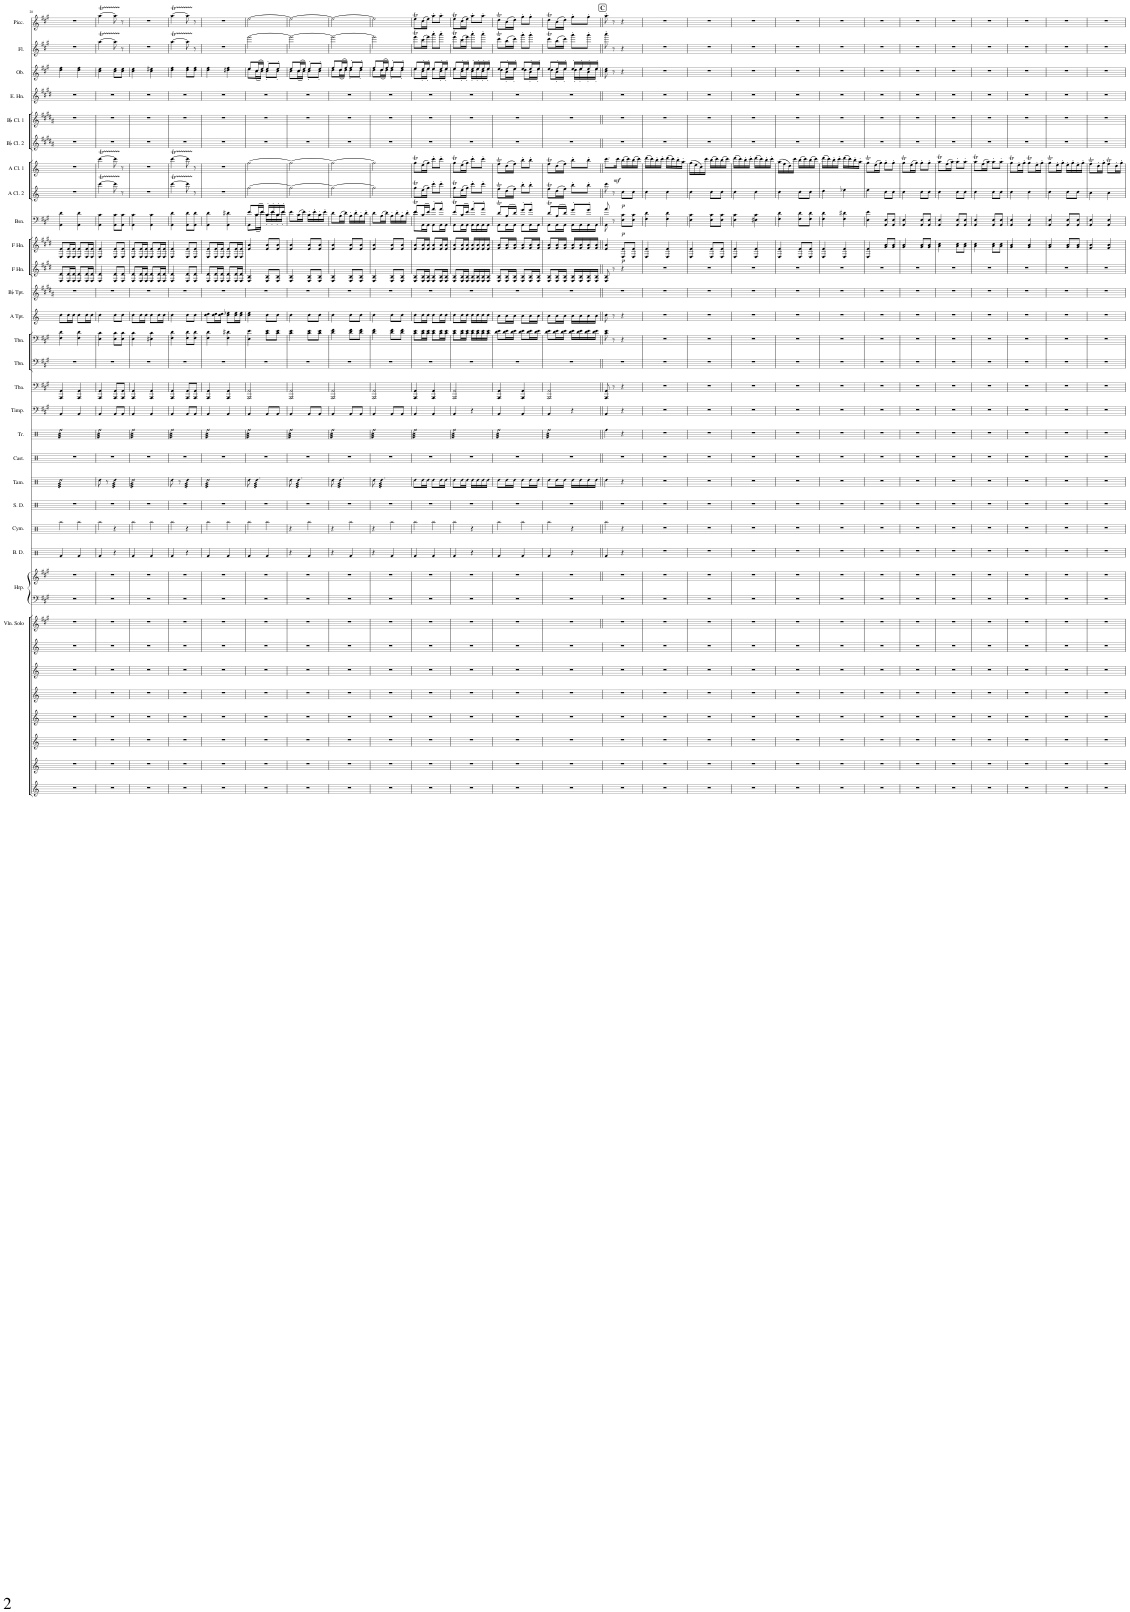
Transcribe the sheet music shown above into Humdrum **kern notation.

**kern	**kern	**kern	**kern	**kern	**kern	**kern	**kern	**kern	**kern	**kern	**kern	**kern	**kern	**kern	**kern	**kern	**kern	**kern	**kern	**kern	**kern	**kern	**kern	**dynam	**kern	**dynam	**kern	**dynam	**kern	**dynam	**kern	**kern	**kern	**kern	**kern	**kern
*part32	*part31	*part30	*part29	*part28	*part27	*part26	*part25	*part24	*part24	*part23	*part22	*part21	*part20	*part19	*part18	*part17	*part16	*part15	*part14	*part13	*part12	*part11	*part10	*part10	*part9	*part9	*part8	*part8	*part7	*part7	*part6	*part5	*part4	*part3	*part2	*part1
*staff33	*staff32	*staff31	*staff30	*staff29	*staff28	*staff27	*staff26	*staff25	*staff24	*staff23	*staff22	*staff21	*staff20	*staff19	*staff18	*staff17	*staff16	*staff15	*staff14	*staff13	*staff12	*staff11	*staff10	*staff10	*staff9	*staff9	*staff8	*staff8	*staff7	*staff7	*staff6	*staff5	*staff4	*staff3	*staff2	*staff1
*I"Piano	*I"Piano	*I"Piano	*I"Piano	*I"Piano	*I"Piano	*I"Piano	*I"Violin Solo	*I"Harp	*	*I"Bass Drum	*I"Cymbals	*I"Snare Drum	*I"Tambourine	*I"Castanets	*I"Triangle	*I"Timpani	*I"Tuba	*I"Trombone	*I"Trombone	*I"A Trumpet	*I"Bb Trumpet	*I"Horn in F	*I"Horn in F	*	*I"Bassoon	*	*I"A Clarinet 2	*	*I"A Clarinet 1	*	*I"Bb Clarinet 2	*I"Bb Clarinet 1	*I"English Horn	*I"Oboe	*I"Flute	*I"Piccolo
*I'Pno	*I'Pno	*I'Pno	*I'Pno	*I'Pno	*I'Pno	*I'Pno	*I'Vln. Solo	*I'Hrp.	*	*I'B. D.	*I'Cym.	*I'S. D.	*I'Tam.	*I'Cast.	*I'Tr.	*I'Timp.	*I'Tba.	*I'Tbn.	*I'Tbn.	*I'A Tpt.	*I'Bb Tpt.	*	*	*	*I'Bsn.	*	*I'A Cl. 2	*	*I'A Cl. 1	*	*I'Bb Cl. 2	*I'Bb Cl. 1	*I'E. Hn.	*I'Ob.	*I'Fl.	*I'Picc.
!!LO:PB:g=z
*clefG2	*clefG2	*clefG2	*clefG2	*clefG2	*clefG2	*clefG2	*clefG2	*clefF4	*clefG2	*clefX	*clefX	*clefX	*clefX	*clefX	*clefX	*clefF4	*clefF4	*clefF4	*clefF4	*clefG2	*clefG2	*clefG2	*clefG2	*	*clefF4	*	*clefG2	*	*clefG2	*	*clefG2	*clefG2	*clefG2	*clefG2	*clefG2	*clefG2
*	*	*	*	*	*	*	*	*	*	*	*	*	*	*	*	*	*	*	*	*Trd2c3	*Trd1c2	*Trd4c7	*Trd4c7	*	*	*	*Trd2c3	*	*Trd2c3	*	*Trd1c2	*Trd1c2	*Trd4c7	*	*	*Trd-7c-12
*k[]	*k[]	*k[]	*k[]	*k[]	*k[]	*k[]	*k[f#c#g#]	*k[f#c#g#]	*k[f#c#g#]	*k[]	*k[]	*k[]	*k[]	*k[]	*k[]	*k[f#c#g#]	*k[f#c#g#]	*k[f#c#g#]	*k[f#c#g#]	*k[]	*k[f#c#g#d#a#]	*k[f#c#g#d#]	*k[f#c#g#d#]	*	*k[f#c#g#]	*	*k[]	*	*k[]	*	*k[f#c#g#d#a#]	*k[f#c#g#d#a#]	*k[f#c#g#d#]	*k[f#c#g#]	*k[f#c#g#]	*k[f#c#g#]
*	*	*	*	*	*	*	*M2/4	*M2/4	*M2/4	*M2/4	*M2/4	*M2/4	*M2/4	*M2/4	*M2/4	*M2/4	*M2/4	*M2/4	*M2/4	*M2/4	*M2/4	*M2/4	*M2/4	*	*M2/4	*	*M2/4	*	*M2/4	*	*M2/4	*M2/4	*M2/4	*M2/4	*M2/4	*M2/4
=28	=28	=28	=28	=28	=28	=28	=28	=28	=28	=28	=28	=28	=28	=28	=28	=28	=28	=28	=28	=28	=28	=28	=28	=28	=28	=28	=28	=28	=28	=28	=28	=28	=28	=28	=28	=28
!	!	!	!	!	!	!	!	!	!	!	!	!	!LO:N:head=diamond	!	!LO:N:head=diamond	!	!	!	!	!	!	!	!	!	!	!	!	!	!	!	!	!	!	!	!	!
*	*	*	*	*	*	*	*	*	*	*	*	*	*tremolo	*	*	*	*	*	*	*	*	*	*	*	*	*	*	*	*	*	*	*	*	*	*	*
*	*	*	*	*	*	*	*	*	*	*	*	*	*	*	*tremolo	*	*	*	*	*	*	*	*	*	*	*	*	*	*	*	*	*	*	*	*	*
1r	1r	1r	1r	1r	1r	1r	2r	2r	2r	4Rf/	4Raa\	2r	32Rdd\LLL	2r	32Rff\LLL	4AA/	4AAA/ 4AA/	2r	4F#\ 4d\	8cc\L	2r	8E/ 8e/L	8E/ 8e/L	.	4AA\ 4d\	.	2r	.	2r	.	2r	2r	2r	4dd\ 4ff#\	2r	2r
.	.	.	.	.	.	.	.	.	.	.	.	.	32Rdd\	.	32Rff\	.	.	.	.	.	.	.	.	.	.	.	.	.	.	.	.	.	.	.	.	.
.	.	.	.	.	.	.	.	.	.	.	.	.	32Rdd\	.	32Rff\	.	.	.	.	.	.	.	.	.	.	.	.	.	.	.	.	.	.	.	.	.
.	.	.	.	.	.	.	.	.	.	.	.	.	32Rdd\	.	32Rff\	.	.	.	.	.	.	.	.	.	.	.	.	.	.	.	.	.	.	.	.	.
.	.	.	.	.	.	.	.	.	.	.	.	.	32Rdd\	.	32Rff\	.	.	.	.	16cc\L	.	16E/ 16e/L	16E/ 16e/L	.	.	.	.	.	.	.	.	.	.	.	.	.
.	.	.	.	.	.	.	.	.	.	.	.	.	32Rdd\	.	32Rff\	.	.	.	.	.	.	.	.	.	.	.	.	.	.	.	.	.	.	.	.	.
.	.	.	.	.	.	.	.	.	.	.	.	.	32Rdd\	.	32Rff\	.	.	.	.	16cc\JJ	.	16E/ 16e/JJ	16E/ 16e/JJ	.	.	.	.	.	.	.	.	.	.	.	.	.
.	.	.	.	.	.	.	.	.	.	.	.	.	32Rdd\	.	32Rff\	.	.	.	.	.	.	.	.	.	.	.	.	.	.	.	.	.	.	.	.	.
.	.	.	.	.	.	.	.	.	.	4Rf/	4Raa\	.	32Rdd\	.	32Rff\	4AA/	4AAA/ 4AA/	.	4F#\ 4d\	8cc\L	.	8E/ 8e/L	8E/ 8e/L	.	4AA\ 4d\	.	.	.	.	.	.	.	.	4dd\ 4ff#\	.	.
.	.	.	.	.	.	.	.	.	.	.	.	.	32Rdd\	.	32Rff\	.	.	.	.	.	.	.	.	.	.	.	.	.	.	.	.	.	.	.	.	.
.	.	.	.	.	.	.	.	.	.	.	.	.	32Rdd\	.	32Rff\	.	.	.	.	.	.	.	.	.	.	.	.	.	.	.	.	.	.	.	.	.
.	.	.	.	.	.	.	.	.	.	.	.	.	32Rdd\	.	32Rff\	.	.	.	.	.	.	.	.	.	.	.	.	.	.	.	.	.	.	.	.	.
.	.	.	.	.	.	.	.	.	.	.	.	.	32Rdd\	.	32Rff\	.	.	.	.	16cc\L	.	16E/ 16e/L	16E/ 16e/L	.	.	.	.	.	.	.	.	.	.	.	.	.
.	.	.	.	.	.	.	.	.	.	.	.	.	32Rdd\	.	32Rff\	.	.	.	.	.	.	.	.	.	.	.	.	.	.	.	.	.	.	.	.	.
.	.	.	.	.	.	.	.	.	.	.	.	.	32Rdd\	.	32Rff\	.	.	.	.	16cc\JJ	.	16E/ 16e/JJ	16E/ 16e/JJ	.	.	.	.	.	.	.	.	.	.	.	.	.
.	.	.	.	.	.	.	.	.	.	.	.	.	32Rdd\JJJ	.	32Rff\JJJ	.	.	.	.	.	.	.	.	.	.	.	.	.	.	.	.	.	.	.	.	.
*	*	*	*	*	*	*	*	*	*	*	*	*	*Xtremolo	*	*	*	*	*	*	*	*	*	*	*	*	*	*	*	*	*	*	*	*	*	*	*
.	.	.	.	.	.	.	2ryy	2ryy	2ryy	2ryy	2ryy	2ryy	2ryy	2ryy	2ryy	2ryy	2ryy	2ryy	2ryy	2ryy	2ryy	2ryy	2ryy	.	2ryy	.	2ryy	.	2ryy	.	2ryy	2ryy	2ryy	2ryy	2ryy	2ryy
=29	=29	=29	=29	=29	=29	=29	=29	=29	=29	=29	=29	=29	=29	=29	=29	=29	=29	=29	=29	=29	=29	=29	=29	=29	=29	=29	=29	=29	=29	=29	=29	=29	=29	=29	=29	=29
!	!	!	!	!	!	!	!	!	!	!	!	!	!LO:N:head=diamond	!	!LO:N:head=diamond	!	!	!	!	!	!	!	!	!	!	!	!	!	!	!	!	!	!	!	!	!
1r	1r	1r	1r	1r	1r	1r	2r	2r	2r	4Rf/	4Raa\	2r	8Rdd\	2r	32Rff\LLL	4AA/	4AAA/ 4AA/	2r	4E\ 4c#\	4cc\	2r	4E/ 4e/	4E/ 4e/	.	4AA\ 4c#\	.	[4cccT\	.	[4cccT\	.	2r	2r	2r	4cc#\ 4ee\	[4aaT\	[4aaT\
.	.	.	.	.	.	.	.	.	.	.	.	.	.	.	32Rff\	.	.	.	.	.	.	.	.	.	.	.	.	.	.	.	.	.	.	.	.	.
.	.	.	.	.	.	.	.	.	.	.	.	.	.	.	32Rff\	.	.	.	.	.	.	.	.	.	.	.	.	.	.	.	.	.	.	.	.	.
.	.	.	.	.	.	.	.	.	.	.	.	.	.	.	32Rff\	.	.	.	.	.	.	.	.	.	.	.	.	.	.	.	.	.	.	.	.	.
.	.	.	.	.	.	.	.	.	.	.	.	.	8r	.	32Rff\	.	.	.	.	.	.	.	.	.	.	.	.	.	.	.	.	.	.	.	.	.
.	.	.	.	.	.	.	.	.	.	.	.	.	.	.	32Rff\	.	.	.	.	.	.	.	.	.	.	.	.	.	.	.	.	.	.	.	.	.
.	.	.	.	.	.	.	.	.	.	.	.	.	.	.	32Rff\	.	.	.	.	.	.	.	.	.	.	.	.	.	.	.	.	.	.	.	.	.
.	.	.	.	.	.	.	.	.	.	.	.	.	.	.	32Rff\	.	.	.	.	.	.	.	.	.	.	.	.	.	.	.	.	.	.	.	.	.
!	!	!	!	!	!	!	!	!	!	!	!	!	!LO:N:head=diamond	!	!	!	!	!	!	!	!	!	!	!	!	!	!	!	!	!	!	!	!	!	!	!
*	*	*	*	*	*	*	*	*	*	*	*	*	*tremolo	*	*	*	*	*	*	*	*	*	*	*	*	*	*	*	*	*	*	*	*	*	*	*
.	.	.	.	.	.	.	.	.	.	4r	4r	.	32Rdd\LLL	.	32Rff\	8AA/L	8AAA/ 8AA/L	.	8E\ 8c#\L	8cc\L	.	8E/ 8e/L	8E/ 8e/L	.	8AA\ 8c#\L	.	8cccTTT\]	.	8cccTTT\]	.	.	.	.	8cc#\ 8ee\L	8aaTTT\]	8aaTTT\]
.	.	.	.	.	.	.	.	.	.	.	.	.	32Rdd\	.	32Rff\	.	.	.	.	.	.	.	.	.	.	.	.	.	.	.	.	.	.	.	.	.
.	.	.	.	.	.	.	.	.	.	.	.	.	32Rdd\	.	32Rff\	.	.	.	.	.	.	.	.	.	.	.	.	.	.	.	.	.	.	.	.	.
.	.	.	.	.	.	.	.	.	.	.	.	.	32Rdd\	.	32Rff\	.	.	.	.	.	.	.	.	.	.	.	.	.	.	.	.	.	.	.	.	.
.	.	.	.	.	.	.	.	.	.	.	.	.	32Rdd\	.	32Rff\	8AA/J	8AAA/ 8AA/J	.	8E\ 8c#\J	8cc\J	.	8E/ 8e/J	8E/ 8e/J	.	8AA\ 8c#\J	.	8r	.	8r	.	.	.	.	8cc#\ 8ee\J	8r	8r
.	.	.	.	.	.	.	.	.	.	.	.	.	32Rdd\	.	32Rff\	.	.	.	.	.	.	.	.	.	.	.	.	.	.	.	.	.	.	.	.	.
.	.	.	.	.	.	.	.	.	.	.	.	.	32Rdd\	.	32Rff\	.	.	.	.	.	.	.	.	.	.	.	.	.	.	.	.	.	.	.	.	.
.	.	.	.	.	.	.	.	.	.	.	.	.	32Rdd\JJJ	.	32Rff\JJJ	.	.	.	.	.	.	.	.	.	.	.	.	.	.	.	.	.	.	.	.	.
.	.	.	.	.	.	.	2ryy	2ryy	2ryy	2ryy	2ryy	2ryy	2ryy	2ryy	2ryy	2ryy	2ryy	2ryy	2ryy	2ryy	2ryy	2ryy	2ryy	.	2ryy	.	2ryy	.	2ryy	.	2ryy	2ryy	2ryy	2ryy	2ryy	2ryy
=30	=30	=30	=30	=30	=30	=30	=30	=30	=30	=30	=30	=30	=30	=30	=30	=30	=30	=30	=30	=30	=30	=30	=30	=30	=30	=30	=30	=30	=30	=30	=30	=30	=30	=30	=30	=30
!	!	!	!	!	!	!	!	!	!	!	!	!	!LO:N:head=diamond	!	!LO:N:head=diamond	!	!	!	!	!	!	!	!	!	!	!	!	!	!	!	!	!	!	!	!	!
1r	1r	1r	1r	1r	1r	1r	2r	2r	2r	4Rf/	4Raa\	2r	32Rdd\LLL	2r	32Rff\LLL	4AA/	4AAA/ 4AA/	2r	4E\ 4c#\	8cc\L	2r	8E/ 8e/L	8E/ 8e/L	.	4AA\ 4c#\	.	2r	.	2r	.	2r	2r	2r	4cc#\ 4ee\	2r	2r
.	.	.	.	.	.	.	.	.	.	.	.	.	32Rdd\	.	32Rff\	.	.	.	.	.	.	.	.	.	.	.	.	.	.	.	.	.	.	.	.	.
.	.	.	.	.	.	.	.	.	.	.	.	.	32Rdd\	.	32Rff\	.	.	.	.	.	.	.	.	.	.	.	.	.	.	.	.	.	.	.	.	.
.	.	.	.	.	.	.	.	.	.	.	.	.	32Rdd\	.	32Rff\	.	.	.	.	.	.	.	.	.	.	.	.	.	.	.	.	.	.	.	.	.
.	.	.	.	.	.	.	.	.	.	.	.	.	32Rdd\	.	32Rff\	.	.	.	.	16cc\L	.	16E/ 16e/L	16E/ 16e/L	.	.	.	.	.	.	.	.	.	.	.	.	.
.	.	.	.	.	.	.	.	.	.	.	.	.	32Rdd\	.	32Rff\	.	.	.	.	.	.	.	.	.	.	.	.	.	.	.	.	.	.	.	.	.
.	.	.	.	.	.	.	.	.	.	.	.	.	32Rdd\	.	32Rff\	.	.	.	.	16cc\JJ	.	16E/ 16e/JJ	16E/ 16e/JJ	.	.	.	.	.	.	.	.	.	.	.	.	.
.	.	.	.	.	.	.	.	.	.	.	.	.	32Rdd\	.	32Rff\	.	.	.	.	.	.	.	.	.	.	.	.	.	.	.	.	.	.	.	.	.
.	.	.	.	.	.	.	.	.	.	4Rf/	4Raa\	.	32Rdd\	.	32Rff\	4AA/	4AAA/ 4AA/	.	4E#X\ 4c#\	8cc\L	.	8E/ 8e/L	8E/ 8e/L	.	4AA\ 4c#\	.	.	.	.	.	.	.	.	4cc#\ 4ee#X\	.	.
.	.	.	.	.	.	.	.	.	.	.	.	.	32Rdd\	.	32Rff\	.	.	.	.	.	.	.	.	.	.	.	.	.	.	.	.	.	.	.	.	.
.	.	.	.	.	.	.	.	.	.	.	.	.	32Rdd\	.	32Rff\	.	.	.	.	.	.	.	.	.	.	.	.	.	.	.	.	.	.	.	.	.
.	.	.	.	.	.	.	.	.	.	.	.	.	32Rdd\	.	32Rff\	.	.	.	.	.	.	.	.	.	.	.	.	.	.	.	.	.	.	.	.	.
.	.	.	.	.	.	.	.	.	.	.	.	.	32Rdd\	.	32Rff\	.	.	.	.	16cc\L	.	16E/ 16e/L	16E/ 16e/L	.	.	.	.	.	.	.	.	.	.	.	.	.
.	.	.	.	.	.	.	.	.	.	.	.	.	32Rdd\	.	32Rff\	.	.	.	.	.	.	.	.	.	.	.	.	.	.	.	.	.	.	.	.	.
.	.	.	.	.	.	.	.	.	.	.	.	.	32Rdd\	.	32Rff\	.	.	.	.	16cc\JJ	.	16E/ 16e/JJ	16E/ 16e/JJ	.	.	.	.	.	.	.	.	.	.	.	.	.
.	.	.	.	.	.	.	.	.	.	.	.	.	32Rdd\JJJ	.	32Rff\JJJ	.	.	.	.	.	.	.	.	.	.	.	.	.	.	.	.	.	.	.	.	.
*	*	*	*	*	*	*	*	*	*	*	*	*	*Xtremolo	*	*	*	*	*	*	*	*	*	*	*	*	*	*	*	*	*	*	*	*	*	*	*
.	.	.	.	.	.	.	2ryy	2ryy	2ryy	2ryy	2ryy	2ryy	2ryy	2ryy	2ryy	2ryy	2ryy	2ryy	2ryy	2ryy	2ryy	2ryy	2ryy	.	2ryy	.	2ryy	.	2ryy	.	2ryy	2ryy	2ryy	2ryy	2ryy	2ryy
=31	=31	=31	=31	=31	=31	=31	=31	=31	=31	=31	=31	=31	=31	=31	=31	=31	=31	=31	=31	=31	=31	=31	=31	=31	=31	=31	=31	=31	=31	=31	=31	=31	=31	=31	=31	=31
!	!	!	!	!	!	!	!	!	!	!	!	!	!LO:N:head=diamond	!	!LO:N:head=diamond	!	!	!	!	!	!	!	!	!	!	!	!	!	!	!	!	!	!	!	!	!
1r	1r	1r	1r	1r	1r	1r	2r	2r	2r	4Rf/	4Raa\	2r	8Rdd\	2r	32Rff\LLL	4AA/	4AAA/ 4AA/	2r	4F#\ 4d\	4cc\	2r	4E/ 4e/	4E/ 4e/	.	4AA\ 4d\	.	[4cccT\	.	[4cccT\	.	2r	2r	2r	4dd\ 4ff#\	[4aaT\	[4aaT\
.	.	.	.	.	.	.	.	.	.	.	.	.	.	.	32Rff\	.	.	.	.	.	.	.	.	.	.	.	.	.	.	.	.	.	.	.	.	.
.	.	.	.	.	.	.	.	.	.	.	.	.	.	.	32Rff\	.	.	.	.	.	.	.	.	.	.	.	.	.	.	.	.	.	.	.	.	.
.	.	.	.	.	.	.	.	.	.	.	.	.	.	.	32Rff\	.	.	.	.	.	.	.	.	.	.	.	.	.	.	.	.	.	.	.	.	.
.	.	.	.	.	.	.	.	.	.	.	.	.	8r	.	32Rff\	.	.	.	.	.	.	.	.	.	.	.	.	.	.	.	.	.	.	.	.	.
.	.	.	.	.	.	.	.	.	.	.	.	.	.	.	32Rff\	.	.	.	.	.	.	.	.	.	.	.	.	.	.	.	.	.	.	.	.	.
.	.	.	.	.	.	.	.	.	.	.	.	.	.	.	32Rff\	.	.	.	.	.	.	.	.	.	.	.	.	.	.	.	.	.	.	.	.	.
.	.	.	.	.	.	.	.	.	.	.	.	.	.	.	32Rff\	.	.	.	.	.	.	.	.	.	.	.	.	.	.	.	.	.	.	.	.	.
!	!	!	!	!	!	!	!	!	!	!	!	!	!LO:N:head=diamond	!	!	!	!	!	!	!	!	!	!	!	!	!	!	!	!	!	!	!	!	!	!	!
*	*	*	*	*	*	*	*	*	*	*	*	*	*tremolo	*	*	*	*	*	*	*	*	*	*	*	*	*	*	*	*	*	*	*	*	*	*	*
.	.	.	.	.	.	.	.	.	.	4r	4r	.	32Rdd\LLL	.	32Rff\	8AA/L	8AAA/ 8AA/L	.	8F#\ 8d\L	8cc\L	.	8E/ 8e/L	8E/ 8e/L	.	8AA\ 8d\L	.	8cccTTT\]	.	8cccTTT\]	.	.	.	.	8dd\ 8ff#\L	8aaTTT\]	8aaTTT\]
.	.	.	.	.	.	.	.	.	.	.	.	.	32Rdd\	.	32Rff\	.	.	.	.	.	.	.	.	.	.	.	.	.	.	.	.	.	.	.	.	.
.	.	.	.	.	.	.	.	.	.	.	.	.	32Rdd\	.	32Rff\	.	.	.	.	.	.	.	.	.	.	.	.	.	.	.	.	.	.	.	.	.
.	.	.	.	.	.	.	.	.	.	.	.	.	32Rdd\	.	32Rff\	.	.	.	.	.	.	.	.	.	.	.	.	.	.	.	.	.	.	.	.	.
.	.	.	.	.	.	.	.	.	.	.	.	.	32Rdd\	.	32Rff\	8AA/J	8AAA/ 8AA/J	.	8F#\ 8d\J	8cc\J	.	8E/ 8e/J	8E/ 8e/J	.	8AA\ 8d\J	.	8r	.	8r	.	.	.	.	8dd\ 8ff#\J	8r	8r
.	.	.	.	.	.	.	.	.	.	.	.	.	32Rdd\	.	32Rff\	.	.	.	.	.	.	.	.	.	.	.	.	.	.	.	.	.	.	.	.	.
.	.	.	.	.	.	.	.	.	.	.	.	.	32Rdd\	.	32Rff\	.	.	.	.	.	.	.	.	.	.	.	.	.	.	.	.	.	.	.	.	.
.	.	.	.	.	.	.	.	.	.	.	.	.	32Rdd\JJJ	.	32Rff\JJJ	.	.	.	.	.	.	.	.	.	.	.	.	.	.	.	.	.	.	.	.	.
.	.	.	.	.	.	.	2ryy	2ryy	2ryy	2ryy	2ryy	2ryy	2ryy	2ryy	2ryy	2ryy	2ryy	2ryy	2ryy	2ryy	2ryy	2ryy	2ryy	.	2ryy	.	2ryy	.	2ryy	.	2ryy	2ryy	2ryy	2ryy	2ryy	2ryy
=32	=32	=32	=32	=32	=32	=32	=32	=32	=32	=32	=32	=32	=32	=32	=32	=32	=32	=32	=32	=32	=32	=32	=32	=32	=32	=32	=32	=32	=32	=32	=32	=32	=32	=32	=32	=32
!	!	!	!	!	!	!	!	!	!	!	!	!	!LO:N:head=diamond	!	!LO:N:head=diamond	!	!	!	!	!	!	!	!	!	!	!	!	!	!	!	!	!	!	!	!	!
1r	1r	1r	1r	1r	1r	1r	2r	2r	2r	4Rf/	4Raa\	2r	32Rdd\LLL	2r	32Rff\LLL	4AA/	4AAA/ 4AA/	2r	4F#\ 4d\	8cc\ 8dd\L	2r	8E/ 8e/L	8E/ 8e/L	.	4AA\ 4d\	.	2r	.	2r	.	2r	2r	2r	4dd\ 4ff#\	2r	2r
.	.	.	.	.	.	.	.	.	.	.	.	.	32Rdd\	.	32Rff\	.	.	.	.	.	.	.	.	.	.	.	.	.	.	.	.	.	.	.	.	.
.	.	.	.	.	.	.	.	.	.	.	.	.	32Rdd\	.	32Rff\	.	.	.	.	.	.	.	.	.	.	.	.	.	.	.	.	.	.	.	.	.
.	.	.	.	.	.	.	.	.	.	.	.	.	32Rdd\	.	32Rff\	.	.	.	.	.	.	.	.	.	.	.	.	.	.	.	.	.	.	.	.	.
.	.	.	.	.	.	.	.	.	.	.	.	.	32Rdd\	.	32Rff\	.	.	.	.	16cc\ 16dd\L	.	16E/ 16e/L	16E/ 16e/L	.	.	.	.	.	.	.	.	.	.	.	.	.
.	.	.	.	.	.	.	.	.	.	.	.	.	32Rdd\	.	32Rff\	.	.	.	.	.	.	.	.	.	.	.	.	.	.	.	.	.	.	.	.	.
.	.	.	.	.	.	.	.	.	.	.	.	.	32Rdd\	.	32Rff\	.	.	.	.	16cc\ 16dd\JJ	.	16E/ 16e/JJ	16E/ 16e/JJ	.	.	.	.	.	.	.	.	.	.	.	.	.
.	.	.	.	.	.	.	.	.	.	.	.	.	32Rdd\	.	32Rff\	.	.	.	.	.	.	.	.	.	.	.	.	.	.	.	.	.	.	.	.	.
.	.	.	.	.	.	.	.	.	.	4Rf/	4Raa\	.	32Rdd\	.	32Rff\	4AA/	4AAA/ 4AA/	.	4F#\ 4d#X\	8cc\ 8ee-X\L	.	8E/ 8e/L	8E/ 8e/L	.	4AA\ 4d#X\	.	.	.	.	.	.	.	.	4dd#X\ 4ff#\	.	.
.	.	.	.	.	.	.	.	.	.	.	.	.	32Rdd\	.	32Rff\	.	.	.	.	.	.	.	.	.	.	.	.	.	.	.	.	.	.	.	.	.
.	.	.	.	.	.	.	.	.	.	.	.	.	32Rdd\	.	32Rff\	.	.	.	.	.	.	.	.	.	.	.	.	.	.	.	.	.	.	.	.	.
.	.	.	.	.	.	.	.	.	.	.	.	.	32Rdd\	.	32Rff\	.	.	.	.	.	.	.	.	.	.	.	.	.	.	.	.	.	.	.	.	.
.	.	.	.	.	.	.	.	.	.	.	.	.	32Rdd\	.	32Rff\	.	.	.	.	16cc\ 16ee-\L	.	16E/ 16e/L	16E/ 16e/L	.	.	.	.	.	.	.	.	.	.	.	.	.
.	.	.	.	.	.	.	.	.	.	.	.	.	32Rdd\	.	32Rff\	.	.	.	.	.	.	.	.	.	.	.	.	.	.	.	.	.	.	.	.	.
.	.	.	.	.	.	.	.	.	.	.	.	.	32Rdd\	.	32Rff\	.	.	.	.	16cc\ 16ee-\JJ	.	16E/ 16e/JJ	16E/ 16e/JJ	.	.	.	.	.	.	.	.	.	.	.	.	.
.	.	.	.	.	.	.	.	.	.	.	.	.	32Rdd\JJJ	.	32Rff\JJJ	.	.	.	.	.	.	.	.	.	.	.	.	.	.	.	.	.	.	.	.	.
*	*	*	*	*	*	*	*	*	*	*	*	*	*Xtremolo	*	*	*	*	*	*	*	*	*	*	*	*	*	*	*	*	*	*	*	*	*	*	*
.	.	.	.	.	.	.	2ryy	2ryy	2ryy	2ryy	2ryy	2ryy	2ryy	2ryy	2ryy	2ryy	2ryy	2ryy	2ryy	2ryy	2ryy	2ryy	2ryy	.	2ryy	.	2ryy	.	2ryy	.	2ryy	2ryy	2ryy	2ryy	2ryy	2ryy
=33	=33	=33	=33	=33	=33	=33	=33	=33	=33	=33	=33	=33	=33	=33	=33	=33	=33	=33	=33	=33	=33	=33	=33	=33	=33	=33	=33	=33	=33	=33	=33	=33	=33	=33	=33	=33
!	!	!	!	!	!	!	!	!	!	!	!	!	!LO:N:head=diamond	!	!LO:N:head=diamond	!	!	!	!	!	!	!	!	!	!	!	!	!	!	!	!	!	!	!	!	!
*	*	*	*	*	*	*	*	*	*	*	*	*	*	*	*	*	*	*	*	*	*	*	*	*	*^	*	*	*	*	*	*	*	*	*^	*	*
1r	1r	1r	1r	1r	1r	1r	2r	2r	2r	4Rf/	4Raa\	2r	8Rdd\	2r	32Rff\LLL	4AA/	2AAA/ 2AA/	2r	4E\ 4e\	4cc\ 4ee\	2r	4E/ 4B/	4e/ 4b/	.	8e/L	8AA\L	.	[2gg\	.	[2gg\	.	2r	2r	2r	8ee/L	8ee\L	[2eee\	[2ee\
.	.	.	.	.	.	.	.	.	.	.	.	.	.	.	32Rff\	.	.	.	.	.	.	.	.	.	.	.	.	.	.	.	.	.	.	.	.	.	.	.
.	.	.	.	.	.	.	.	.	.	.	.	.	.	.	32Rff\	.	.	.	.	.	.	.	.	.	.	.	.	.	.	.	.	.	.	.	.	.	.	.
.	.	.	.	.	.	.	.	.	.	.	.	.	.	.	32Rff\	.	.	.	.	.	.	.	.	.	.	.	.	.	.	.	.	.	.	.	.	.	.	.
!	!	!	!	!	!	!	!	!	!	!	!	!	!LO:N:head=diamond	!	!	!	!	!	!	!	!	!	!	!	!	!	!	!	!	!	!	!	!	!	!	!	!	!
*	*	*	*	*	*	*	*	*	*	*	*	*	*tremolo	*	*	*	*	*	*	*	*	*	*	*	*	*	*	*	*	*	*	*	*	*	*	*	*	*
.	.	.	.	.	.	.	.	.	.	.	.	.	32Rdd\LLL	.	32Rff\	.	.	.	.	.	.	.	.	.	(16c#/L	(16c#\L	.	.	.	.	.	.	.	.	(16cc#/L	(16cc#\L	.	.
.	.	.	.	.	.	.	.	.	.	.	.	.	32Rdd\	.	32Rff\	.	.	.	.	.	.	.	.	.	.	.	.	.	.	.	.	.	.	.	.	.	.	.
.	.	.	.	.	.	.	.	.	.	.	.	.	32Rdd\	.	32Rff\	.	.	.	.	.	.	.	.	.	16e/JJ)	16e\JJ)	.	.	.	.	.	.	.	.	16ee/JJ)	16cc#\JJ)	.	.
.	.	.	.	.	.	.	.	.	.	.	.	.	32Rdd\	.	32Rff\	.	.	.	.	.	.	.	.	.	.	.	.	.	.	.	.	.	.	.	.	.	.	.
.	.	.	.	.	.	.	.	.	.	4Rf/	4Raa\	.	32Rdd\	.	32Rff\	8AA/L	.	.	8c#\ 8e\L	8cc\L	.	8E/ 8B/L	8e/ 8b/L	.	16c#'/LL	16c#'\LL	.	.	.	.	.	.	.	.	8ee'/L	8cc#'\L	.	.
.	.	.	.	.	.	.	.	.	.	.	.	.	32Rdd\	.	32Rff\	.	.	.	.	.	.	.	.	.	.	.	.	.	.	.	.	.	.	.	.	.	.	.
.	.	.	.	.	.	.	.	.	.	.	.	.	32Rdd\	.	32Rff\	.	.	.	.	.	.	.	.	.	16e'/	16e'\	.	.	.	.	.	.	.	.	.	.	.	.
.	.	.	.	.	.	.	.	.	.	.	.	.	32Rdd\	.	32Rff\	.	.	.	.	.	.	.	.	.	.	.	.	.	.	.	.	.	.	.	.	.	.	.
.	.	.	.	.	.	.	.	.	.	.	.	.	32Rdd\	.	32Rff\	8AA/J	.	.	8c#\ 8e\J	8cc\J	.	8E/ 8B/J	8e/ 8b/J	.	16c#'/	16c#'\	.	.	.	.	.	.	.	.	8ee'/J	8cc#'\J	.	.
.	.	.	.	.	.	.	.	.	.	.	.	.	32Rdd\	.	32Rff\	.	.	.	.	.	.	.	.	.	.	.	.	.	.	.	.	.	.	.	.	.	.	.
.	.	.	.	.	.	.	.	.	.	.	.	.	32Rdd\	.	32Rff\	.	.	.	.	.	.	.	.	.	16e'/JJ	16e'\JJ	.	.	.	.	.	.	.	.	.	.	.	.
.	.	.	.	.	.	.	.	.	.	.	.	.	32Rdd\JJJ	.	32Rff\JJJ	.	.	.	.	.	.	.	.	.	.	.	.	.	.	.	.	.	.	.	.	.	.	.
*	*	*	*	*	*	*	*	*	*	*	*	*	*Xtremolo	*	*	*	*	*	*	*	*	*	*	*	*	*	*	*	*	*	*	*	*	*	*	*	*	*
.	.	.	.	.	.	.	2ryy	2ryy	2ryy	2ryy	2ryy	2ryy	2ryy	2ryy	2ryy	2ryy	2ryy	2ryy	2ryy	2ryy	2ryy	2ryy	2ryy	.	2ryy	2ryy	.	2ryy	.	2ryy	.	2ryy	2ryy	2ryy	2ryy	2ryy	2ryy	2ryy
=34	=34	=34	=34	=34	=34	=34	=34	=34	=34	=34	=34	=34	=34	=34	=34	=34	=34	=34	=34	=34	=34	=34	=34	=34	=34	=34	=34	=34	=34	=34	=34	=34	=34	=34	=34	=34	=34	=34
!	!	!	!	!	!	!	!	!	!	!	!	!	!LO:N:head=diamond	!	!LO:N:head=diamond	!	!	!	!	!	!	!	!	!	!	!	!	!	!	!	!	!	!	!	!	!	!	!
*	*	*	*	*	*	*	*	*	*	*	*	*	*	*	*	*	*	*	*	*	*	*	*	*	*v	*v	*	*	*	*	*	*	*	*	*	*	*	*
1r	1r	1r	1r	1r	1r	1r	2r	2r	2r	4r	4r	2r	8Rdd\	2r	32Rff\LLL	4AA/	2AAA/ 2AA/	2r	4c#\ 4e\	4cc\	2r	4E/ 4B/	4e/ 4b/	.	8e\L	.	2gg\_	.	2gg\_	.	2r	2r	2r	8ee/L	8cc#\L	2eee\_	2ee\_
.	.	.	.	.	.	.	.	.	.	.	.	.	.	.	32Rff\	.	.	.	.	.	.	.	.	.	.	.	.	.	.	.	.	.	.	.	.	.	.
.	.	.	.	.	.	.	.	.	.	.	.	.	.	.	32Rff\	.	.	.	.	.	.	.	.	.	.	.	.	.	.	.	.	.	.	.	.	.	.
.	.	.	.	.	.	.	.	.	.	.	.	.	.	.	32Rff\	.	.	.	.	.	.	.	.	.	.	.	.	.	.	.	.	.	.	.	.	.	.
!	!	!	!	!	!	!	!	!	!	!	!	!	!LO:N:head=diamond	!	!	!	!	!	!	!	!	!	!	!	!	!	!	!	!	!	!	!	!	!	!	!	!
*	*	*	*	*	*	*	*	*	*	*	*	*	*tremolo	*	*	*	*	*	*	*	*	*	*	*	*	*	*	*	*	*	*	*	*	*	*	*	*
.	.	.	.	.	.	.	.	.	.	.	.	.	32Rdd\LLL	.	32Rff\	.	.	.	.	.	.	.	.	.	(16c#\L	.	.	.	.	.	.	.	.	(16cc#/L	(16cc#\L	.	.
.	.	.	.	.	.	.	.	.	.	.	.	.	32Rdd\	.	32Rff\	.	.	.	.	.	.	.	.	.	.	.	.	.	.	.	.	.	.	.	.	.	.
.	.	.	.	.	.	.	.	.	.	.	.	.	32Rdd\	.	32Rff\	.	.	.	.	.	.	.	.	.	16e\JJ)	.	.	.	.	.	.	.	.	16ee/JJ)	16cc#\JJ)	.	.
.	.	.	.	.	.	.	.	.	.	.	.	.	32Rdd\	.	32Rff\	.	.	.	.	.	.	.	.	.	.	.	.	.	.	.	.	.	.	.	.	.	.
.	.	.	.	.	.	.	.	.	.	4Rf/	4Raa\	.	32Rdd\	.	32Rff\	8AA/L	.	.	8c#\ 8e\L	8cc\L	.	8E/ 8B/L	8e/ 8b/L	.	16c#'\LL	.	.	.	.	.	.	.	.	8ee'/L	8cc#'\L	.	.
.	.	.	.	.	.	.	.	.	.	.	.	.	32Rdd\	.	32Rff\	.	.	.	.	.	.	.	.	.	.	.	.	.	.	.	.	.	.	.	.	.	.
.	.	.	.	.	.	.	.	.	.	.	.	.	32Rdd\	.	32Rff\	.	.	.	.	.	.	.	.	.	16e'\	.	.	.	.	.	.	.	.	.	.	.	.
.	.	.	.	.	.	.	.	.	.	.	.	.	32Rdd\	.	32Rff\	.	.	.	.	.	.	.	.	.	.	.	.	.	.	.	.	.	.	.	.	.	.
.	.	.	.	.	.	.	.	.	.	.	.	.	32Rdd\	.	32Rff\	8AA/J	.	.	8c#\ 8e\J	8cc\J	.	8E/ 8B/J	8e/ 8b/J	.	16c#'\	.	.	.	.	.	.	.	.	8ee'/J	8cc#'\J	.	.
.	.	.	.	.	.	.	.	.	.	.	.	.	32Rdd\	.	32Rff\	.	.	.	.	.	.	.	.	.	.	.	.	.	.	.	.	.	.	.	.	.	.
.	.	.	.	.	.	.	.	.	.	.	.	.	32Rdd\	.	32Rff\	.	.	.	.	.	.	.	.	.	16e'\JJ	.	.	.	.	.	.	.	.	.	.	.	.
.	.	.	.	.	.	.	.	.	.	.	.	.	32Rdd\JJJ	.	32Rff\JJJ	.	.	.	.	.	.	.	.	.	.	.	.	.	.	.	.	.	.	.	.	.	.
*	*	*	*	*	*	*	*	*	*	*	*	*	*Xtremolo	*	*	*	*	*	*	*	*	*	*	*	*	*	*	*	*	*	*	*	*	*	*	*	*
.	.	.	.	.	.	.	2ryy	2ryy	2ryy	2ryy	2ryy	2ryy	2ryy	2ryy	2ryy	2ryy	2ryy	2ryy	2ryy	2ryy	2ryy	2ryy	2ryy	.	2ryy	.	2ryy	.	2ryy	.	2ryy	2ryy	2ryy	2ryy	2ryy	2ryy	2ryy
=35	=35	=35	=35	=35	=35	=35	=35	=35	=35	=35	=35	=35	=35	=35	=35	=35	=35	=35	=35	=35	=35	=35	=35	=35	=35	=35	=35	=35	=35	=35	=35	=35	=35	=35	=35	=35	=35
!	!	!	!	!	!	!	!	!	!	!	!	!	!LO:N:head=diamond	!	!LO:N:head=diamond	!	!	!	!	!	!	!	!	!	!	!	!	!	!	!	!	!	!	!	!	!	!
1r	1r	1r	1r	1r	1r	1r	2r	2r	2r	4r	4r	2r	8Rdd\	2r	32Rff\LLL	4AA/	2AAA/ 2AA/	2r	4d\ 4f#\	4cc\	2r	4E/ 4B/	4e/ 4b/	.	8d\L	.	2gg\_	.	2gg\_	.	2r	2r	2r	8ff#/L	8dd\L	2eee\_	2ee\_
.	.	.	.	.	.	.	.	.	.	.	.	.	.	.	32Rff\	.	.	.	.	.	.	.	.	.	.	.	.	.	.	.	.	.	.	.	.	.	.
.	.	.	.	.	.	.	.	.	.	.	.	.	.	.	32Rff\	.	.	.	.	.	.	.	.	.	.	.	.	.	.	.	.	.	.	.	.	.	.
.	.	.	.	.	.	.	.	.	.	.	.	.	.	.	32Rff\	.	.	.	.	.	.	.	.	.	.	.	.	.	.	.	.	.	.	.	.	.	.
!	!	!	!	!	!	!	!	!	!	!	!	!	!LO:N:head=diamond	!	!	!	!	!	!	!	!	!	!	!	!	!	!	!	!	!	!	!	!	!	!	!	!
*	*	*	*	*	*	*	*	*	*	*	*	*	*tremolo	*	*	*	*	*	*	*	*	*	*	*	*	*	*	*	*	*	*	*	*	*	*	*	*
.	.	.	.	.	.	.	.	.	.	.	.	.	32Rdd\LLL	.	32Rff\	.	.	.	.	.	.	.	.	.	(16B\L	.	.	.	.	.	.	.	.	(16dd/L	(16dd\L	.	.
.	.	.	.	.	.	.	.	.	.	.	.	.	32Rdd\	.	32Rff\	.	.	.	.	.	.	.	.	.	.	.	.	.	.	.	.	.	.	.	.	.	.
.	.	.	.	.	.	.	.	.	.	.	.	.	32Rdd\	.	32Rff\	.	.	.	.	.	.	.	.	.	16d\JJ)	.	.	.	.	.	.	.	.	16ff#/JJ)	16dd\JJ)	.	.
.	.	.	.	.	.	.	.	.	.	.	.	.	32Rdd\	.	32Rff\	.	.	.	.	.	.	.	.	.	.	.	.	.	.	.	.	.	.	.	.	.	.
.	.	.	.	.	.	.	.	.	.	4Rf/	4Raa\	.	32Rdd\	.	32Rff\	8AA/L	.	.	8d\ 8f#\L	8cc\L	.	8E/ 8B/L	8e/ 8b/L	.	16B'\LL	.	.	.	.	.	.	.	.	8ff#'/L	8dd'\L	.	.
.	.	.	.	.	.	.	.	.	.	.	.	.	32Rdd\	.	32Rff\	.	.	.	.	.	.	.	.	.	.	.	.	.	.	.	.	.	.	.	.	.	.
.	.	.	.	.	.	.	.	.	.	.	.	.	32Rdd\	.	32Rff\	.	.	.	.	.	.	.	.	.	16d'\	.	.	.	.	.	.	.	.	.	.	.	.
.	.	.	.	.	.	.	.	.	.	.	.	.	32Rdd\	.	32Rff\	.	.	.	.	.	.	.	.	.	.	.	.	.	.	.	.	.	.	.	.	.	.
.	.	.	.	.	.	.	.	.	.	.	.	.	32Rdd\	.	32Rff\	8AA/J	.	.	8d\ 8f#\J	8cc\J	.	8E/ 8B/J	8e/ 8b/J	.	16B'\	.	.	.	.	.	.	.	.	8ff#'/J	8dd'\J	.	.
.	.	.	.	.	.	.	.	.	.	.	.	.	32Rdd\	.	32Rff\	.	.	.	.	.	.	.	.	.	.	.	.	.	.	.	.	.	.	.	.	.	.
.	.	.	.	.	.	.	.	.	.	.	.	.	32Rdd\	.	32Rff\	.	.	.	.	.	.	.	.	.	16d'\JJ	.	.	.	.	.	.	.	.	.	.	.	.
.	.	.	.	.	.	.	.	.	.	.	.	.	32Rdd\JJJ	.	32Rff\JJJ	.	.	.	.	.	.	.	.	.	.	.	.	.	.	.	.	.	.	.	.	.	.
*	*	*	*	*	*	*	*	*	*	*	*	*	*Xtremolo	*	*	*	*	*	*	*	*	*	*	*	*	*	*	*	*	*	*	*	*	*	*	*	*
.	.	.	.	.	.	.	2ryy	2ryy	2ryy	2ryy	2ryy	2ryy	2ryy	2ryy	2ryy	2ryy	2ryy	2ryy	2ryy	2ryy	2ryy	2ryy	2ryy	.	2ryy	.	2ryy	.	2ryy	.	2ryy	2ryy	2ryy	2ryy	2ryy	2ryy	2ryy
=36	=36	=36	=36	=36	=36	=36	=36	=36	=36	=36	=36	=36	=36	=36	=36	=36	=36	=36	=36	=36	=36	=36	=36	=36	=36	=36	=36	=36	=36	=36	=36	=36	=36	=36	=36	=36	=36
!	!	!	!	!	!	!	!	!	!	!	!	!	!LO:N:head=diamond	!	!LO:N:head=diamond	!	!	!	!	!	!	!	!	!	!	!	!	!	!	!	!	!	!	!	!	!	!
1r	1r	1r	1r	1r	1r	1r	2r	2r	2r	4r	4r	2r	8Rdd\	2r	32Rff\LLL	4AA/	2AAA/ 2AA/	2r	4d\ 4f#\	4cc\	2r	4E/ 4B/	4e/ 4b/	.	8d\L	.	2gg\]	.	2gg\]	.	2r	2r	2r	8ff#/L	8dd\L	2eee\]	2ee\]
.	.	.	.	.	.	.	.	.	.	.	.	.	.	.	32Rff\	.	.	.	.	.	.	.	.	.	.	.	.	.	.	.	.	.	.	.	.	.	.
.	.	.	.	.	.	.	.	.	.	.	.	.	.	.	32Rff\	.	.	.	.	.	.	.	.	.	.	.	.	.	.	.	.	.	.	.	.	.	.
.	.	.	.	.	.	.	.	.	.	.	.	.	.	.	32Rff\	.	.	.	.	.	.	.	.	.	.	.	.	.	.	.	.	.	.	.	.	.	.
!	!	!	!	!	!	!	!	!	!	!	!	!	!LO:N:head=diamond	!	!	!	!	!	!	!	!	!	!	!	!	!	!	!	!	!	!	!	!	!	!	!	!
*	*	*	*	*	*	*	*	*	*	*	*	*	*tremolo	*	*	*	*	*	*	*	*	*	*	*	*	*	*	*	*	*	*	*	*	*	*	*	*
.	.	.	.	.	.	.	.	.	.	.	.	.	32Rdd\LLL	.	32Rff\	.	.	.	.	.	.	.	.	.	(16B\L	.	.	.	.	.	.	.	.	(16dd/L	(16dd\L	.	.
.	.	.	.	.	.	.	.	.	.	.	.	.	32Rdd\	.	32Rff\	.	.	.	.	.	.	.	.	.	.	.	.	.	.	.	.	.	.	.	.	.	.
.	.	.	.	.	.	.	.	.	.	.	.	.	32Rdd\	.	32Rff\	.	.	.	.	.	.	.	.	.	16d\JJ)	.	.	.	.	.	.	.	.	16ff#/JJ)	16dd\JJ)	.	.
.	.	.	.	.	.	.	.	.	.	.	.	.	32Rdd\	.	32Rff\	.	.	.	.	.	.	.	.	.	.	.	.	.	.	.	.	.	.	.	.	.	.
.	.	.	.	.	.	.	.	.	.	4Rf/	4Raa\	.	32Rdd\	.	32Rff\	8AA/L	.	.	8d\ 8f#\L	8cc\L	.	8E/ 8B/L	8e/ 8b/L	.	16B'\LL	.	.	.	.	.	.	.	.	8ff#'/L	8dd'\L	.	.
.	.	.	.	.	.	.	.	.	.	.	.	.	32Rdd\	.	32Rff\	.	.	.	.	.	.	.	.	.	.	.	.	.	.	.	.	.	.	.	.	.	.
.	.	.	.	.	.	.	.	.	.	.	.	.	32Rdd\	.	32Rff\	.	.	.	.	.	.	.	.	.	16d'\	.	.	.	.	.	.	.	.	.	.	.	.
.	.	.	.	.	.	.	.	.	.	.	.	.	32Rdd\	.	32Rff\	.	.	.	.	.	.	.	.	.	.	.	.	.	.	.	.	.	.	.	.	.	.
.	.	.	.	.	.	.	.	.	.	.	.	.	32Rdd\	.	32Rff\	8AA/J	.	.	8d\ 8f#\J	8cc\J	.	8E/ 8B/J	8e/ 8b/J	.	16B'\	.	.	.	.	.	.	.	.	8ff#'/J	8dd'\J	.	.
.	.	.	.	.	.	.	.	.	.	.	.	.	32Rdd\	.	32Rff\	.	.	.	.	.	.	.	.	.	.	.	.	.	.	.	.	.	.	.	.	.	.
.	.	.	.	.	.	.	.	.	.	.	.	.	32Rdd\	.	32Rff\	.	.	.	.	.	.	.	.	.	16d'\JJ	.	.	.	.	.	.	.	.	.	.	.	.
.	.	.	.	.	.	.	.	.	.	.	.	.	32Rdd\JJJ	.	32Rff\JJJ	.	.	.	.	.	.	.	.	.	.	.	.	.	.	.	.	.	.	.	.	.	.
*	*	*	*	*	*	*	*	*	*	*	*	*	*Xtremolo	*	*	*	*	*	*	*	*	*	*	*	*	*	*	*	*	*	*	*	*	*	*	*	*
.	.	.	.	.	.	.	2ryy	2ryy	2ryy	2ryy	2ryy	2ryy	2ryy	2ryy	2ryy	2ryy	2ryy	2ryy	2ryy	2ryy	2ryy	2ryy	2ryy	.	2ryy	.	2ryy	.	2ryy	.	2ryy	2ryy	2ryy	2ryy	2ryy	2ryy	2ryy
=37	=37	=37	=37	=37	=37	=37	=37	=37	=37	=37	=37	=37	=37	=37	=37	=37	=37	=37	=37	=37	=37	=37	=37	=37	=37	=37	=37	=37	=37	=37	=37	=37	=37	=37	=37	=37	=37
!	!	!	!	!	!	!	!	!	!	!	!	!	!LO:N:head=diamond	!	!LO:N:head=diamond	!	!	!	!	!	!	!	!	!	!	!	!	!	!	!	!	!	!	!	!	!	!
*	*	*	*	*	*	*	*	*	*	*	*	*	*	*	*	*	*	*	*	*	*	*	*	*	*^	*	*	*	*	*	*	*	*	*	*	*	*
1r	1r	1r	1r	1r	1r	1r	2r	2r	2r	4Rf/	4Raa\	2r	8Rdd\L	2r	32Rff\LLL	4AA/	4AAA/ 4AA/	2r	8c#\ 8e\L	8cc\L	2r	8E/ 8B/L	8e/ 8b/L	.	8eT/L	8e\L	.	8ggT\L	.	8ggT\L	.	2r	2r	2r	8ee/L	8ee\L	8eeeT\L	8eeT\L
.	.	.	.	.	.	.	.	.	.	.	.	.	.	.	32Rff\	.	.	.	.	.	.	.	.	.	.	.	.	.	.	.	.	.	.	.	.	.	.	.
.	.	.	.	.	.	.	.	.	.	.	.	.	.	.	32Rff\	.	.	.	.	.	.	.	.	.	.	.	.	.	.	.	.	.	.	.	.	.	.	.
.	.	.	.	.	.	.	.	.	.	.	.	.	.	.	32Rff\	.	.	.	.	.	.	.	.	.	.	.	.	.	.	.	.	.	.	.	.	.	.	.
!	!	!	!	!	!	!	!	!	!	!	!	!	!LO:N:head=diamond	!	!	!	!	!	!	!	!	!	!	!	!	!	!	!	!	!	!	!	!	!	!	!	!	!
.	.	.	.	.	.	.	.	.	.	.	.	.	16Rdd\L	.	32Rff\	.	.	.	16c#\ 16e\L	16cc\L	.	16E/ 16B/L	16e/ 16b/L	.	(16c#/L	16AA\L	.	(16ee\L	.	(16ee\L	.	.	.	.	16ee'/L	16cc#'\L	(16ccc#\L	(16cc#\L
.	.	.	.	.	.	.	.	.	.	.	.	.	.	.	32Rff\	.	.	.	.	.	.	.	.	.	.	.	.	.	.	.	.	.	.	.	.	.	.	.
!	!	!	!	!	!	!	!	!	!	!	!	!	!LO:N:head=diamond	!	!	!	!	!	!	!	!	!	!	!	!	!	!	!	!	!	!	!	!	!	!	!	!	!
.	.	.	.	.	.	.	.	.	.	.	.	.	16Rdd\JJ	.	32Rff\	.	.	.	16c#\ 16e\JJ	16cc\JJ	.	16E/ 16B/JJ	16e/ 16b/JJ	.	16e/JJ)	16AA\JJ	.	16gg\JJ)	.	16gg\JJ)	.	.	.	.	16ee'/JJ	16ee'\JJ	16eee\JJ)	16ee\JJ)
.	.	.	.	.	.	.	.	.	.	.	.	.	.	.	32Rff\	.	.	.	.	.	.	.	.	.	.	.	.	.	.	.	.	.	.	.	.	.	.	.
!	!	!	!	!	!	!	!	!	!	!	!	!	!LO:N:head=diamond	!	!	!	!	!	!	!	!	!	!	!	!	!	!	!	!	!	!	!	!	!	!	!	!	!
.	.	.	.	.	.	.	.	.	.	4Rf/	4Raa\	.	8Rdd\L	.	32Rff\	4AA/	4AAA/ 4AA/	.	8c#\ 8e\L	8cc\L	.	8E/ 8B/L	8e/ 8b/L	.	8a'/L	8AA\L	.	8ccc'\L	.	8ccc'\L	.	.	.	.	8ee/L	8ee\L	8aaa'\L	8aa'\L
.	.	.	.	.	.	.	.	.	.	.	.	.	.	.	32Rff\	.	.	.	.	.	.	.	.	.	.	.	.	.	.	.	.	.	.	.	.	.	.	.
.	.	.	.	.	.	.	.	.	.	.	.	.	.	.	32Rff\	.	.	.	.	.	.	.	.	.	.	.	.	.	.	.	.	.	.	.	.	.	.	.
.	.	.	.	.	.	.	.	.	.	.	.	.	.	.	32Rff\	.	.	.	.	.	.	.	.	.	.	.	.	.	.	.	.	.	.	.	.	.	.	.
!	!	!	!	!	!	!	!	!	!	!	!	!	!LO:N:head=diamond	!	!	!	!	!	!	!	!	!	!	!	!	!	!	!	!	!	!	!	!	!	!	!	!	!
.	.	.	.	.	.	.	.	.	.	.	.	.	16Rdd\L	.	32Rff\	.	.	.	16c#\ 16e\L	16cc\L	.	16E/ 16B/L	16e/ 16b/L	.	8a'/J	16AA\L	.	8ccc'\J	.	8ccc'\J	.	.	.	.	16ee'/L	16cc#'\L	8aaa'\J	8aa'\J
.	.	.	.	.	.	.	.	.	.	.	.	.	.	.	32Rff\	.	.	.	.	.	.	.	.	.	.	.	.	.	.	.	.	.	.	.	.	.	.	.
!	!	!	!	!	!	!	!	!	!	!	!	!	!LO:N:head=diamond	!	!	!	!	!	!	!	!	!	!	!	!	!	!	!	!	!	!	!	!	!	!	!	!	!
.	.	.	.	.	.	.	.	.	.	.	.	.	16Rdd\JJ	.	32Rff\	.	.	.	16c#\ 16e\JJ	16cc\JJ	.	16E/ 16B/JJ	16e/ 16b/JJ	.	.	16AA\JJ	.	.	.	.	.	.	.	.	16ee'/JJ	16ee'\JJ	.	.
.	.	.	.	.	.	.	.	.	.	.	.	.	.	.	32Rff\JJJ	.	.	.	.	.	.	.	.	.	.	.	.	.	.	.	.	.	.	.	.	.	.	.
.	.	.	.	.	.	.	2ryy	2ryy	2ryy	2ryy	2ryy	2ryy	2ryy	2ryy	2ryy	2ryy	2ryy	2ryy	2ryy	2ryy	2ryy	2ryy	2ryy	.	2ryy	2ryy	.	2ryy	.	2ryy	.	2ryy	2ryy	2ryy	2ryy	2ryy	2ryy	2ryy
=38	=38	=38	=38	=38	=38	=38	=38	=38	=38	=38	=38	=38	=38	=38	=38	=38	=38	=38	=38	=38	=38	=38	=38	=38	=38	=38	=38	=38	=38	=38	=38	=38	=38	=38	=38	=38	=38	=38
!	!	!	!	!	!	!	!	!	!	!	!	!	!LO:N:head=diamond	!	!LO:N:head=diamond	!	!	!	!	!	!	!	!	!	!	!	!	!	!	!	!	!	!	!	!	!	!	!
1r	1r	1r	1r	1r	1r	1r	2r	2r	2r	4Rf/	4Raa\	2r	8Rdd\L	2r	32Rff\LLL	4AA/	2AAA/ 2AA/	2r	8c#\ 8e\L	8cc\L	2r	8E/ 8B/L	8e/ 8b/L	.	8eT/L	8AA\L	.	8ggT\L	.	8ggT\L	.	2r	2r	2r	8ee/L	8ee\L	8eeeT\L	8eeT\L
.	.	.	.	.	.	.	.	.	.	.	.	.	.	.	32Rff\	.	.	.	.	.	.	.	.	.	.	.	.	.	.	.	.	.	.	.	.	.	.	.
.	.	.	.	.	.	.	.	.	.	.	.	.	.	.	32Rff\	.	.	.	.	.	.	.	.	.	.	.	.	.	.	.	.	.	.	.	.	.	.	.
.	.	.	.	.	.	.	.	.	.	.	.	.	.	.	32Rff\	.	.	.	.	.	.	.	.	.	.	.	.	.	.	.	.	.	.	.	.	.	.	.
!	!	!	!	!	!	!	!	!	!	!	!	!	!LO:N:head=diamond	!	!	!	!	!	!	!	!	!	!	!	!	!	!	!	!	!	!	!	!	!	!	!	!	!
.	.	.	.	.	.	.	.	.	.	.	.	.	16Rdd\L	.	32Rff\	.	.	.	16c#\ 16e\L	16cc\L	.	16E/ 16B/L	16e/ 16b/L	.	(16c#/L	16AA\L	.	(16ee\L	.	(16ee\L	.	.	.	.	16ee'/L	16cc#'\L	(16ccc#\L	(16cc#\L
.	.	.	.	.	.	.	.	.	.	.	.	.	.	.	32Rff\	.	.	.	.	.	.	.	.	.	.	.	.	.	.	.	.	.	.	.	.	.	.	.
!	!	!	!	!	!	!	!	!	!	!	!	!	!LO:N:head=diamond	!	!	!	!	!	!	!	!	!	!	!	!	!	!	!	!	!	!	!	!	!	!	!	!	!
.	.	.	.	.	.	.	.	.	.	.	.	.	16Rdd\JJ	.	32Rff\	.	.	.	16c#\ 16e\JJ	16cc\JJ	.	16E/ 16B/JJ	16e/ 16b/JJ	.	16e/JJ)	16AA\JJ	.	16gg\JJ)	.	16gg\JJ)	.	.	.	.	16ee'/JJ	16ee'\JJ	16eee\JJ)	16ee\JJ)
.	.	.	.	.	.	.	.	.	.	.	.	.	.	.	32Rff\	.	.	.	.	.	.	.	.	.	.	.	.	.	.	.	.	.	.	.	.	.	.	.
!	!	!	!	!	!	!	!	!	!	!	!	!	!LO:N:head=diamond	!	!	!	!	!	!	!	!	!	!	!	!	!	!	!	!	!	!	!	!	!	!	!	!	!
.	.	.	.	.	.	.	.	.	.	4r	4r	.	16Rdd\LL	.	32Rff\	4r	.	.	16c#\ 16e\LL	16cc\LL	.	16E/ 16B/LL	16e/ 16b/LL	.	8a'/L	16AA\LL	.	8ccc'\L	.	8ccc'\L	.	.	.	.	16ee'/LL	16cc#'\LL	8aaa'\L	8aa'\L
.	.	.	.	.	.	.	.	.	.	.	.	.	.	.	32Rff\	.	.	.	.	.	.	.	.	.	.	.	.	.	.	.	.	.	.	.	.	.	.	.
!	!	!	!	!	!	!	!	!	!	!	!	!	!LO:N:head=diamond	!	!	!	!	!	!	!	!	!	!	!	!	!	!	!	!	!	!	!	!	!	!	!	!	!
.	.	.	.	.	.	.	.	.	.	.	.	.	16Rdd\	.	32Rff\	.	.	.	16c#\ 16e\	16cc\	.	16E/ 16B/	16e/ 16b/	.	.	16AA\	.	.	.	.	.	.	.	.	16ee'/	16ee'\	.	.
.	.	.	.	.	.	.	.	.	.	.	.	.	.	.	32Rff\	.	.	.	.	.	.	.	.	.	.	.	.	.	.	.	.	.	.	.	.	.	.	.
!	!	!	!	!	!	!	!	!	!	!	!	!	!LO:N:head=diamond	!	!	!	!	!	!	!	!	!	!	!	!	!	!	!	!	!	!	!	!	!	!	!	!	!
.	.	.	.	.	.	.	.	.	.	.	.	.	16Rdd\	.	32Rff\	.	.	.	16c#\ 16e\	16cc\	.	16E/ 16B/	16e/ 16b/	.	8a'/J	16AA\	.	8ccc'\J	.	8ccc'\J	.	.	.	.	16ee'/	16cc#'\	8aaa'\J	8aa'\J
.	.	.	.	.	.	.	.	.	.	.	.	.	.	.	32Rff\	.	.	.	.	.	.	.	.	.	.	.	.	.	.	.	.	.	.	.	.	.	.	.
!	!	!	!	!	!	!	!	!	!	!	!	!	!LO:N:head=diamond	!	!	!	!	!	!	!	!	!	!	!	!	!	!	!	!	!	!	!	!	!	!	!	!	!
.	.	.	.	.	.	.	.	.	.	.	.	.	16Rdd\JJ	.	32Rff\	.	.	.	16c#\ 16e\JJ	16cc\JJ	.	16E/ 16B/JJ	16e/ 16b/JJ	.	.	16AA\JJ	.	.	.	.	.	.	.	.	16ee'/JJ	16ee'\JJ	.	.
.	.	.	.	.	.	.	.	.	.	.	.	.	.	.	32Rff\JJJ	.	.	.	.	.	.	.	.	.	.	.	.	.	.	.	.	.	.	.	.	.	.	.
.	.	.	.	.	.	.	2ryy	2ryy	2ryy	2ryy	2ryy	2ryy	2ryy	2ryy	2ryy	2ryy	2ryy	2ryy	2ryy	2ryy	2ryy	2ryy	2ryy	.	2ryy	2ryy	.	2ryy	.	2ryy	.	2ryy	2ryy	2ryy	2ryy	2ryy	2ryy	2ryy
=39	=39	=39	=39	=39	=39	=39	=39	=39	=39	=39	=39	=39	=39	=39	=39	=39	=39	=39	=39	=39	=39	=39	=39	=39	=39	=39	=39	=39	=39	=39	=39	=39	=39	=39	=39	=39	=39	=39
!	!	!	!	!	!	!	!	!	!	!	!	!	!LO:N:head=diamond	!	!LO:N:head=diamond	!	!	!	!	!	!	!	!	!	!	!	!	!	!	!	!	!	!	!	!	!	!	!
1r	1r	1r	1r	1r	1r	1r	2r	2r	2r	4Rf/	4Raa\	2r	8Rdd\L	2r	32Rff\LLL	4AA/	4AAA/ 4AA/	2r	8d\ 8e\L	8b\L	2r	8E/ 8B/L	8f#/ 8b/L	.	8dT/L	8AA\L	.	8ffT\L	.	8ffT\L	.	2r	2r	2r	8ee/L	8dd\L	8dddT\L	8ddT\L
.	.	.	.	.	.	.	.	.	.	.	.	.	.	.	32Rff\	.	.	.	.	.	.	.	.	.	.	.	.	.	.	.	.	.	.	.	.	.	.	.
.	.	.	.	.	.	.	.	.	.	.	.	.	.	.	32Rff\	.	.	.	.	.	.	.	.	.	.	.	.	.	.	.	.	.	.	.	.	.	.	.
.	.	.	.	.	.	.	.	.	.	.	.	.	.	.	32Rff\	.	.	.	.	.	.	.	.	.	.	.	.	.	.	.	.	.	.	.	.	.	.	.
!	!	!	!	!	!	!	!	!	!	!	!	!	!LO:N:head=diamond	!	!	!	!	!	!	!	!	!	!	!	!	!	!	!	!	!	!	!	!	!	!	!	!	!
.	.	.	.	.	.	.	.	.	.	.	.	.	16Rdd\L	.	32Rff\	.	.	.	16d\ 16e\L	16b\L	.	16E/ 16B/L	16f#/ 16b/L	.	(16B/L	16AA\L	.	(16dd\L	.	(16dd\L	.	.	.	.	16ee'/L	16b'\L	(16bb\L	(16b\L
.	.	.	.	.	.	.	.	.	.	.	.	.	.	.	32Rff\	.	.	.	.	.	.	.	.	.	.	.	.	.	.	.	.	.	.	.	.	.	.	.
!	!	!	!	!	!	!	!	!	!	!	!	!	!LO:N:head=diamond	!	!	!	!	!	!	!	!	!	!	!	!	!	!	!	!	!	!	!	!	!	!	!	!	!
.	.	.	.	.	.	.	.	.	.	.	.	.	16Rdd\JJ	.	32Rff\	.	.	.	16d\ 16e\JJ	16b\JJ	.	16E/ 16B/JJ	16f#/ 16b/JJ	.	16d/JJ)	16AA\JJ	.	16ff\JJ)	.	16ff\JJ)	.	.	.	.	16ee'/JJ	16ee'\JJ	16ddd\JJ)	16dd\JJ)
.	.	.	.	.	.	.	.	.	.	.	.	.	.	.	32Rff\	.	.	.	.	.	.	.	.	.	.	.	.	.	.	.	.	.	.	.	.	.	.	.
!	!	!	!	!	!	!	!	!	!	!	!	!	!LO:N:head=diamond	!	!	!	!	!	!	!	!	!	!	!	!	!	!	!	!	!	!	!	!	!	!	!	!	!
.	.	.	.	.	.	.	.	.	.	4Rf/	4Raa\	.	8Rdd\L	.	32Rff\	4AA/	4AAA/ 4AA/	.	8d\ 8e\L	8b\L	.	8E/ 8B/L	8f#/ 8b/L	.	8g#'/L	8AA\L	.	8bb'\L	.	8bb'\L	.	.	.	.	8ee/L	8dd\L	8ggg#'\L	8gg#'\L
.	.	.	.	.	.	.	.	.	.	.	.	.	.	.	32Rff\	.	.	.	.	.	.	.	.	.	.	.	.	.	.	.	.	.	.	.	.	.	.	.
.	.	.	.	.	.	.	.	.	.	.	.	.	.	.	32Rff\	.	.	.	.	.	.	.	.	.	.	.	.	.	.	.	.	.	.	.	.	.	.	.
.	.	.	.	.	.	.	.	.	.	.	.	.	.	.	32Rff\	.	.	.	.	.	.	.	.	.	.	.	.	.	.	.	.	.	.	.	.	.	.	.
!	!	!	!	!	!	!	!	!	!	!	!	!	!LO:N:head=diamond	!	!	!	!	!	!	!	!	!	!	!	!	!	!	!	!	!	!	!	!	!	!	!	!	!
.	.	.	.	.	.	.	.	.	.	.	.	.	16Rdd\L	.	32Rff\	.	.	.	16d\ 16e\L	16b\L	.	16E/ 16B/L	16f#/ 16b/L	.	8g#'/J	16AA\L	.	8bb'\J	.	8bb'\J	.	.	.	.	16ee'/L	16b'\L	8ggg#'\J	8gg#'\J
.	.	.	.	.	.	.	.	.	.	.	.	.	.	.	32Rff\	.	.	.	.	.	.	.	.	.	.	.	.	.	.	.	.	.	.	.	.	.	.	.
!	!	!	!	!	!	!	!	!	!	!	!	!	!LO:N:head=diamond	!	!	!	!	!	!	!	!	!	!	!	!	!	!	!	!	!	!	!	!	!	!	!	!	!
.	.	.	.	.	.	.	.	.	.	.	.	.	16Rdd\JJ	.	32Rff\	.	.	.	16d\ 16e\JJ	16b\JJ	.	16E/ 16B/JJ	16f#/ 16b/JJ	.	.	16AA\JJ	.	.	.	.	.	.	.	.	16ee'/JJ	16ee'\JJ	.	.
.	.	.	.	.	.	.	.	.	.	.	.	.	.	.	32Rff\JJJ	.	.	.	.	.	.	.	.	.	.	.	.	.	.	.	.	.	.	.	.	.	.	.
.	.	.	.	.	.	.	2ryy	2ryy	2ryy	2ryy	2ryy	2ryy	2ryy	2ryy	2ryy	2ryy	2ryy	2ryy	2ryy	2ryy	2ryy	2ryy	2ryy	.	2ryy	2ryy	.	2ryy	.	2ryy	.	2ryy	2ryy	2ryy	2ryy	2ryy	2ryy	2ryy
=40	=40	=40	=40	=40	=40	=40	=40	=40	=40	=40	=40	=40	=40	=40	=40	=40	=40	=40	=40	=40	=40	=40	=40	=40	=40	=40	=40	=40	=40	=40	=40	=40	=40	=40	=40	=40	=40	=40
!	!	!	!	!	!	!	!	!	!	!	!	!	!LO:N:head=diamond	!	!LO:N:head=diamond	!	!	!	!	!	!	!	!	!	!	!	!	!	!	!	!	!	!	!	!	!	!	!
1r	1r	1r	1r	1r	1r	1r	2r	2r	2r	4Rf/	4Raa\	2r	8Rdd\L	2r	32Rff\LLL	4AA/	2AAA/ 2AA/	2r	8d\ 8e\L	8b\L	2r	8E/ 8B/L	8f#/ 8b/L	.	8dT/L	8AA\L	.	8ffT\L	.	8ffT\L	.	2r	2r	2r	8ee/L	8dd\L	8dddT\L	8ddT\L
.	.	.	.	.	.	.	.	.	.	.	.	.	.	.	32Rff\	.	.	.	.	.	.	.	.	.	.	.	.	.	.	.	.	.	.	.	.	.	.	.
.	.	.	.	.	.	.	.	.	.	.	.	.	.	.	32Rff\	.	.	.	.	.	.	.	.	.	.	.	.	.	.	.	.	.	.	.	.	.	.	.
.	.	.	.	.	.	.	.	.	.	.	.	.	.	.	32Rff\	.	.	.	.	.	.	.	.	.	.	.	.	.	.	.	.	.	.	.	.	.	.	.
!	!	!	!	!	!	!	!	!	!	!	!	!	!LO:N:head=diamond	!	!	!	!	!	!	!	!	!	!	!	!	!	!	!	!	!	!	!	!	!	!	!	!	!
.	.	.	.	.	.	.	.	.	.	.	.	.	16Rdd\L	.	32Rff\	.	.	.	16d\ 16e\L	16b\L	.	16E/ 16B/L	16f#/ 16b/L	.	(16B/L	16AA\L	.	(16dd\L	.	(16dd\L	.	.	.	.	16ee'/L	16b'\L	(16bb\L	(16b\L
.	.	.	.	.	.	.	.	.	.	.	.	.	.	.	32Rff\	.	.	.	.	.	.	.	.	.	.	.	.	.	.	.	.	.	.	.	.	.	.	.
!	!	!	!	!	!	!	!	!	!	!	!	!	!LO:N:head=diamond	!	!	!	!	!	!	!	!	!	!	!	!	!	!	!	!	!	!	!	!	!	!	!	!	!
.	.	.	.	.	.	.	.	.	.	.	.	.	16Rdd\JJ	.	32Rff\	.	.	.	16d\ 16e\JJ	16b\JJ	.	16E/ 16B/JJ	16f#/ 16b/JJ	.	16d/JJ)	16AA\JJ	.	16ff\JJ)	.	16ff\JJ)	.	.	.	.	16ee'/JJ	16ee'\JJ	16ddd\JJ)	16dd\JJ)
.	.	.	.	.	.	.	.	.	.	.	.	.	.	.	32Rff\	.	.	.	.	.	.	.	.	.	.	.	.	.	.	.	.	.	.	.	.	.	.	.
!	!	!	!	!	!	!	!	!	!	!	!	!	!LO:N:head=diamond	!	!	!	!	!	!	!	!	!	!	!	!	!	!	!	!	!	!	!	!	!	!	!	!	!
.	.	.	.	.	.	.	.	.	.	4r	4r	.	16Rdd\LL	.	32Rff\	4r	.	.	16d\ 16e\LL	16b\LL	.	16E/ 16B/LL	16f#/ 16b/LL	.	8g#'/L	16AA\LL	.	8bb'\L	.	8bb'\L	.	.	.	.	16ee'/LL	16dd'\LL	8ggg#'\L	8gg#'\L
.	.	.	.	.	.	.	.	.	.	.	.	.	.	.	32Rff\	.	.	.	.	.	.	.	.	.	.	.	.	.	.	.	.	.	.	.	.	.	.	.
!	!	!	!	!	!	!	!	!	!	!	!	!	!LO:N:head=diamond	!	!	!	!	!	!	!	!	!	!	!	!	!	!	!	!	!	!	!	!	!	!	!	!	!
.	.	.	.	.	.	.	.	.	.	.	.	.	16Rdd\	.	32Rff\	.	.	.	16d\ 16e\	16b\	.	16E/ 16B/	16f#/ 16b/	.	.	16AA\	.	.	.	.	.	.	.	.	16ee'/	16ee'\	.	.
.	.	.	.	.	.	.	.	.	.	.	.	.	.	.	32Rff\	.	.	.	.	.	.	.	.	.	.	.	.	.	.	.	.	.	.	.	.	.	.	.
!	!	!	!	!	!	!	!	!	!	!	!	!	!LO:N:head=diamond	!	!	!	!	!	!	!	!	!	!	!	!	!	!	!	!	!	!	!	!	!	!	!	!	!
.	.	.	.	.	.	.	.	.	.	.	.	.	16Rdd\	.	32Rff\	.	.	.	16d\ 16e\	16b\	.	16E/ 16B/	16f#/ 16b/	.	8g#'/J	16AA\	.	8bb'\J	.	8bb'\J	.	.	.	.	16ee'/	16b'\	8ggg#'\J	8gg#'\J
.	.	.	.	.	.	.	.	.	.	.	.	.	.	.	32Rff\	.	.	.	.	.	.	.	.	.	.	.	.	.	.	.	.	.	.	.	.	.	.	.
!	!	!	!	!	!	!	!	!	!	!	!	!	!LO:N:head=diamond	!	!	!	!	!	!	!	!	!	!	!	!	!	!	!	!	!	!	!	!	!	!	!	!	!
.	.	.	.	.	.	.	.	.	.	.	.	.	16Rdd\JJ	.	32Rff\	.	.	.	16d\ 16e\JJ	16b\JJ	.	16E/ 16B/JJ	16f#/ 16b/JJ	.	.	16AA\JJ	.	.	.	.	.	.	.	.	16ee'/JJ	16ee'\JJ	.	.
.	.	.	.	.	.	.	.	.	.	.	.	.	.	.	32Rff\JJJ	.	.	.	.	.	.	.	.	.	.	.	.	.	.	.	.	.	.	.	.	.	.	.
*	*	*	*	*	*	*	*	*	*	*	*	*	*	*	*Xtremolo	*	*	*	*	*	*	*	*	*	*	*	*	*	*	*	*	*	*	*	*	*	*	*
.	.	.	.	.	.	.	2ryy	2ryy	2ryy	2ryy	2ryy	2ryy	2ryy	2ryy	2ryy	2ryy	2ryy	2ryy	2ryy	2ryy	2ryy	2ryy	2ryy	.	2ryy	2ryy	.	2ryy	.	2ryy	.	2ryy	2ryy	2ryy	2ryy	2ryy	2ryy	2ryy
!!LO:REH:place=s1:a:B:cj:fs=14:t=C
=41||	=41||	=41||	=41||	=41||	=41||	=41||	=41||	=41||	=41||	=41||	=41||	=41||	=41||	=41||	=41||	=41||	=41||	=41||	=41||	=41||	=41||	=41||	=41||	=41||	=41||	=41||	=41||	=41||	=41||	=41||	=41||	=41||	=41||	=41||	=41||	=41||	=41||	=41||
!	!	!	!	!	!	!	!	!	!	!	!	!	!LO:N:head=diamond	!	!LO:N:head=diamond	!	!	!	!	!	!	!	!	!	!	!	!	!	!	!	!	!	!	!	!	!	!	!
*	*	*	*	*	*	*	*	*	*	*	*	*	*	*	*	*	*	*	*	*	*	*	*	*	*	*	*	*	*	*	*	*	*	*	*v	*v	*	*
1r	1r	1r	1r	1r	1r	1r	2r	2r	2r	4Rf/	4Raa\	2r	4Rdd\	2r	4Rff\	4AA/	8AAA/ 8AA/	2r	8c#\ 8e\	8cc\	2r	8E/ 8B/	4e/ 4b/	.	8a/	8AA\	.	8ccc\	.	8.ccc\L	.	2r	2r	2r	8cc#\ 8ee\	8aaa'\	8aa'\
.	.	.	.	.	.	.	.	.	.	.	.	.	.	.	.	.	8r	.	8r	8r	.	8r	.	.	8r	2ryy	.	8r	.	.	.	.	.	.	8r	8r	8r
!	!	!	!	!	!	!	!	!	!	!	!	!	!	!	!	!	!	!	!	!	!	!	!	!	!	!	!	!	!	!	!LO:DY:b	!	!	!	!	!	!
.	.	.	.	.	.	.	.	.	.	.	.	.	.	.	.	.	.	.	.	.	.	.	.	.	.	.	.	.	.	16ccc\Jk	mf	.	.	.	.	.	.
!	!	!	!	!	!	!	!	!	!	!	!	!	!	!	!	!	!	!	!	!	!	!	!	!LO:DY:b	!	!	!LO:DY:b	!	!LO:DY:b	!	!	!	!	!	!	!	!
.	.	.	.	.	.	.	.	.	.	4r	4r	.	4r	.	4r	4r	4r	.	4r	4r	.	4r	8E/ 8e/L	p	8E\ 8c#\L	.	p	8cc\L	p	(16bb\LL	.	.	.	.	4r	4r	4r
.	.	.	.	.	.	.	.	.	.	.	.	.	.	.	.	.	.	.	.	.	.	.	.	.	.	.	.	.	.	16ccc\)	.	.	.	.	.	.	.
.	.	.	.	.	.	.	.	.	.	.	.	.	.	.	.	.	.	.	.	.	.	.	8E/ 8e/J	.	8E\ 8c#\J	.	.	8cc\J	.	(16bb\	.	.	.	.	.	.	.
.	.	.	.	.	.	.	.	.	.	.	.	.	.	.	.	.	.	.	.	.	.	.	.	.	.	.	.	.	.	16ccc\JJ)	.	.	.	.	.	.	.
.	.	.	.	.	.	.	2ryy	2ryy	2ryy	2ryy	2ryy	2ryy	2ryy	2ryy	2ryy	2ryy	2ryy	2ryy	2ryy	2ryy	2ryy	2ryy	2ryy	.	2ryy	.	.	2ryy	.	2ryy	.	2ryy	2ryy	2ryy	2ryy	2ryy	2ryy
.	.	.	.	.	.	.	.	.	.	.	.	.	.	.	.	.	.	.	.	.	.	.	.	.	.	4.ryy	.	.	.	.	.	.	.	.	.	.	.
*	*	*	*	*	*	*	*	*	*	*	*	*	*	*	*	*	*	*	*	*	*	*	*	*	*v	*v	*	*	*	*	*	*	*	*	*	*	*
=42	=42	=42	=42	=42	=42	=42	=42	=42	=42	=42	=42	=42	=42	=42	=42	=42	=42	=42	=42	=42	=42	=42	=42	=42	=42	=42	=42	=42	=42	=42	=42	=42	=42	=42	=42	=42
1r	1r	1r	1r	1r	1r	1r	2r	2r	2r	2r	2r	2r	2r	2r	2r	2r	2r	2r	2r	2r	2r	2r	4E/ 4e/	.	4F#\ 4d\	.	4cc\	.	(16ddd\LL	.	2r	2r	2r	2r	2r	2r
.	.	.	.	.	.	.	.	.	.	.	.	.	.	.	.	.	.	.	.	.	.	.	.	.	.	.	.	.	16ccc\)	.	.	.	.	.	.	.
.	.	.	.	.	.	.	.	.	.	.	.	.	.	.	.	.	.	.	.	.	.	.	.	.	.	.	.	.	16bb'\	.	.	.	.	.	.	.
.	.	.	.	.	.	.	.	.	.	.	.	.	.	.	.	.	.	.	.	.	.	.	.	.	.	.	.	.	16ccc'\JJ	.	.	.	.	.	.	.
.	.	.	.	.	.	.	.	.	.	.	.	.	.	.	.	.	.	.	.	.	.	.	4E/ 4e/	.	4F#\ 4d\	.	4cc\	.	(16ddd\LL	.	.	.	.	.	.	.
.	.	.	.	.	.	.	.	.	.	.	.	.	.	.	.	.	.	.	.	.	.	.	.	.	.	.	.	.	16ccc\)	.	.	.	.	.	.	.
.	.	.	.	.	.	.	.	.	.	.	.	.	.	.	.	.	.	.	.	.	.	.	.	.	.	.	.	.	16bb'\	.	.	.	.	.	.	.
.	.	.	.	.	.	.	.	.	.	.	.	.	.	.	.	.	.	.	.	.	.	.	.	.	.	.	.	.	16aa'\JJ	.	.	.	.	.	.	.
.	.	.	.	.	.	.	2ryy	2ryy	2ryy	2ryy	2ryy	2ryy	2ryy	2ryy	2ryy	2ryy	2ryy	2ryy	2ryy	2ryy	2ryy	2ryy	2ryy	.	2ryy	.	2ryy	.	2ryy	.	2ryy	2ryy	2ryy	2ryy	2ryy	2ryy
=43	=43	=43	=43	=43	=43	=43	=43	=43	=43	=43	=43	=43	=43	=43	=43	=43	=43	=43	=43	=43	=43	=43	=43	=43	=43	=43	=43	=43	=43	=43	=43	=43	=43	=43	=43	=43
1r	1r	1r	1r	1r	1r	1r	2r	2r	2r	2r	2r	2r	2r	2r	2r	2r	2r	2r	2r	2r	2r	2r	4E/ 4e/	.	4E\ 4c#\	.	4cc\	.	(16gg\LL	.	2r	2r	2r	2r	2r	2r
.	.	.	.	.	.	.	.	.	.	.	.	.	.	.	.	.	.	.	.	.	.	.	.	.	.	.	.	.	16ee\	.	.	.	.	.	.	.
.	.	.	.	.	.	.	.	.	.	.	.	.	.	.	.	.	.	.	.	.	.	.	.	.	.	.	.	.	16cc\)	.	.	.	.	.	.	.
.	.	.	.	.	.	.	.	.	.	.	.	.	.	.	.	.	.	.	.	.	.	.	.	.	.	.	.	.	16ccc\JJ	.	.	.	.	.	.	.
.	.	.	.	.	.	.	.	.	.	.	.	.	.	.	.	.	.	.	.	.	.	.	8E/ 8e/L	.	8E\ 8c#\L	.	8cc\L	.	(16bb\LL	.	.	.	.	.	.	.
.	.	.	.	.	.	.	.	.	.	.	.	.	.	.	.	.	.	.	.	.	.	.	.	.	.	.	.	.	16ccc\)	.	.	.	.	.	.	.
.	.	.	.	.	.	.	.	.	.	.	.	.	.	.	.	.	.	.	.	.	.	.	8E/ 8e/J	.	8E\ 8c#\J	.	8cc\J	.	(16bb\	.	.	.	.	.	.	.
.	.	.	.	.	.	.	.	.	.	.	.	.	.	.	.	.	.	.	.	.	.	.	.	.	.	.	.	.	16ccc\JJ)	.	.	.	.	.	.	.
.	.	.	.	.	.	.	2ryy	2ryy	2ryy	2ryy	2ryy	2ryy	2ryy	2ryy	2ryy	2ryy	2ryy	2ryy	2ryy	2ryy	2ryy	2ryy	2ryy	.	2ryy	.	2ryy	.	2ryy	.	2ryy	2ryy	2ryy	2ryy	2ryy	2ryy
=44	=44	=44	=44	=44	=44	=44	=44	=44	=44	=44	=44	=44	=44	=44	=44	=44	=44	=44	=44	=44	=44	=44	=44	=44	=44	=44	=44	=44	=44	=44	=44	=44	=44	=44	=44	=44
1r	1r	1r	1r	1r	1r	1r	2r	2r	2r	2r	2r	2r	2r	2r	2r	2r	2r	2r	2r	2r	2r	2r	4E/ 4e/	.	4E\ 4c#\	.	4cc\	.	(16ddd\LL	.	2r	2r	2r	2r	2r	2r
.	.	.	.	.	.	.	.	.	.	.	.	.	.	.	.	.	.	.	.	.	.	.	.	.	.	.	.	.	16ccc\)	.	.	.	.	.	.	.
.	.	.	.	.	.	.	.	.	.	.	.	.	.	.	.	.	.	.	.	.	.	.	.	.	.	.	.	.	16bb'\	.	.	.	.	.	.	.
.	.	.	.	.	.	.	.	.	.	.	.	.	.	.	.	.	.	.	.	.	.	.	.	.	.	.	.	.	16ccc'\JJ	.	.	.	.	.	.	.
.	.	.	.	.	.	.	.	.	.	.	.	.	.	.	.	.	.	.	.	.	.	.	4E/ 4e/	.	4E#X\ 4c#\	.	4cc\	.	(16ddd\LL	.	.	.	.	.	.	.
.	.	.	.	.	.	.	.	.	.	.	.	.	.	.	.	.	.	.	.	.	.	.	.	.	.	.	.	.	16ccc\)	.	.	.	.	.	.	.
.	.	.	.	.	.	.	.	.	.	.	.	.	.	.	.	.	.	.	.	.	.	.	.	.	.	.	.	.	16bb'\	.	.	.	.	.	.	.
.	.	.	.	.	.	.	.	.	.	.	.	.	.	.	.	.	.	.	.	.	.	.	.	.	.	.	.	.	16ccc'\JJ	.	.	.	.	.	.	.
.	.	.	.	.	.	.	2ryy	2ryy	2ryy	2ryy	2ryy	2ryy	2ryy	2ryy	2ryy	2ryy	2ryy	2ryy	2ryy	2ryy	2ryy	2ryy	2ryy	.	2ryy	.	2ryy	.	2ryy	.	2ryy	2ryy	2ryy	2ryy	2ryy	2ryy
=45	=45	=45	=45	=45	=45	=45	=45	=45	=45	=45	=45	=45	=45	=45	=45	=45	=45	=45	=45	=45	=45	=45	=45	=45	=45	=45	=45	=45	=45	=45	=45	=45	=45	=45	=45	=45
1r	1r	1r	1r	1r	1r	1r	2r	2r	2r	2r	2r	2r	2r	2r	2r	2r	2r	2r	2r	2r	2r	2r	4E/ 4e/	.	4F#\ 4d\	.	4cc\	.	(16aa\LL	.	2r	2r	2r	2r	2r	2r
.	.	.	.	.	.	.	.	.	.	.	.	.	.	.	.	.	.	.	.	.	.	.	.	.	.	.	.	.	16ff\	.	.	.	.	.	.	.
.	.	.	.	.	.	.	.	.	.	.	.	.	.	.	.	.	.	.	.	.	.	.	.	.	.	.	.	.	16dd\)	.	.	.	.	.	.	.
.	.	.	.	.	.	.	.	.	.	.	.	.	.	.	.	.	.	.	.	.	.	.	.	.	.	.	.	.	16ccc\JJ	.	.	.	.	.	.	.
.	.	.	.	.	.	.	.	.	.	.	.	.	.	.	.	.	.	.	.	.	.	.	8E/ 8e/L	.	8F#\ 8d\L	.	8cc\L	.	(16bb\LL	.	.	.	.	.	.	.
.	.	.	.	.	.	.	.	.	.	.	.	.	.	.	.	.	.	.	.	.	.	.	.	.	.	.	.	.	16ccc\)	.	.	.	.	.	.	.
.	.	.	.	.	.	.	.	.	.	.	.	.	.	.	.	.	.	.	.	.	.	.	8E/ 8e/J	.	8F#\ 8d\J	.	8cc\J	.	(16bb\	.	.	.	.	.	.	.
.	.	.	.	.	.	.	.	.	.	.	.	.	.	.	.	.	.	.	.	.	.	.	.	.	.	.	.	.	16ccc\JJ)	.	.	.	.	.	.	.
.	.	.	.	.	.	.	2ryy	2ryy	2ryy	2ryy	2ryy	2ryy	2ryy	2ryy	2ryy	2ryy	2ryy	2ryy	2ryy	2ryy	2ryy	2ryy	2ryy	.	2ryy	.	2ryy	.	2ryy	.	2ryy	2ryy	2ryy	2ryy	2ryy	2ryy
=46	=46	=46	=46	=46	=46	=46	=46	=46	=46	=46	=46	=46	=46	=46	=46	=46	=46	=46	=46	=46	=46	=46	=46	=46	=46	=46	=46	=46	=46	=46	=46	=46	=46	=46	=46	=46
1r	1r	1r	1r	1r	1r	1r	2r	2r	2r	2r	2r	2r	2r	2r	2r	2r	2r	2r	2r	2r	2r	2r	4E/ 4e/	.	4F#\ 4d\	.	4dd\	.	(16ddd\LL	.	2r	2r	2r	2r	2r	2r
.	.	.	.	.	.	.	.	.	.	.	.	.	.	.	.	.	.	.	.	.	.	.	.	.	.	.	.	.	16ccc\)	.	.	.	.	.	.	.
.	.	.	.	.	.	.	.	.	.	.	.	.	.	.	.	.	.	.	.	.	.	.	.	.	.	.	.	.	16bb'\	.	.	.	.	.	.	.
.	.	.	.	.	.	.	.	.	.	.	.	.	.	.	.	.	.	.	.	.	.	.	.	.	.	.	.	.	16ccc'\JJ	.	.	.	.	.	.	.
.	.	.	.	.	.	.	.	.	.	.	.	.	.	.	.	.	.	.	.	.	.	.	4E/ 4e/	.	4F#\ 4d#X\	.	4ee-X\	.	(16ddd\LL	.	.	.	.	.	.	.
.	.	.	.	.	.	.	.	.	.	.	.	.	.	.	.	.	.	.	.	.	.	.	.	.	.	.	.	.	16ccc\)	.	.	.	.	.	.	.
.	.	.	.	.	.	.	.	.	.	.	.	.	.	.	.	.	.	.	.	.	.	.	.	.	.	.	.	.	16bb'\	.	.	.	.	.	.	.
.	.	.	.	.	.	.	.	.	.	.	.	.	.	.	.	.	.	.	.	.	.	.	.	.	.	.	.	.	16aa'\JJ	.	.	.	.	.	.	.
.	.	.	.	.	.	.	2ryy	2ryy	2ryy	2ryy	2ryy	2ryy	2ryy	2ryy	2ryy	2ryy	2ryy	2ryy	2ryy	2ryy	2ryy	2ryy	2ryy	.	2ryy	.	2ryy	.	2ryy	.	2ryy	2ryy	2ryy	2ryy	2ryy	2ryy
=47	=47	=47	=47	=47	=47	=47	=47	=47	=47	=47	=47	=47	=47	=47	=47	=47	=47	=47	=47	=47	=47	=47	=47	=47	=47	=47	=47	=47	=47	=47	=47	=47	=47	=47	=47	=47
1r	1r	1r	1r	1r	1r	1r	2r	2r	2r	2r	2r	2r	2r	2r	2r	2r	2r	2r	2r	2r	2r	2r	4E/ 4e/	.	4E\ 4e\	.	4ee\	.	8ggT\L	.	2r	2r	2r	2r	2r	2r
.	.	.	.	.	.	.	.	.	.	.	.	.	.	.	.	.	.	.	.	.	.	.	.	.	.	.	.	.	(16ee\L	.	.	.	.	.	.	.
.	.	.	.	.	.	.	.	.	.	.	.	.	.	.	.	.	.	.	.	.	.	.	.	.	.	.	.	.	16gg\JJ)	.	.	.	.	.	.	.
.	.	.	.	.	.	.	.	.	.	.	.	.	.	.	.	.	.	.	.	.	.	.	8g#/ 8b/L	.	8AA/ 8E/L	.	8cc\L	.	8gg'\L	.	.	.	.	.	.	.
.	.	.	.	.	.	.	.	.	.	.	.	.	.	.	.	.	.	.	.	.	.	.	8g#/ 8b/J	.	8AA/ 8E/J	.	8cc\J	.	8gg'\J	.	.	.	.	.	.	.
.	.	.	.	.	.	.	2ryy	2ryy	2ryy	2ryy	2ryy	2ryy	2ryy	2ryy	2ryy	2ryy	2ryy	2ryy	2ryy	2ryy	2ryy	2ryy	2ryy	.	2ryy	.	2ryy	.	2ryy	.	2ryy	2ryy	2ryy	2ryy	2ryy	2ryy
=48	=48	=48	=48	=48	=48	=48	=48	=48	=48	=48	=48	=48	=48	=48	=48	=48	=48	=48	=48	=48	=48	=48	=48	=48	=48	=48	=48	=48	=48	=48	=48	=48	=48	=48	=48	=48
1r	1r	1r	1r	1r	1r	1r	2r	2r	2r	2r	2r	2r	2r	2r	2r	2r	2r	2r	2r	2r	2r	2r	4g#/ 4b/	.	4AA/ 4E/	.	4cc\	.	8ggT\L	.	2r	2r	2r	2r	2r	2r
.	.	.	.	.	.	.	.	.	.	.	.	.	.	.	.	.	.	.	.	.	.	.	.	.	.	.	.	.	(16ee\L	.	.	.	.	.	.	.
.	.	.	.	.	.	.	.	.	.	.	.	.	.	.	.	.	.	.	.	.	.	.	.	.	.	.	.	.	16gg\JJ)	.	.	.	.	.	.	.
.	.	.	.	.	.	.	.	.	.	.	.	.	.	.	.	.	.	.	.	.	.	.	8g#/ 8b/L	.	8AA/ 8E/L	.	8cc\L	.	8gg'\L	.	.	.	.	.	.	.
.	.	.	.	.	.	.	.	.	.	.	.	.	.	.	.	.	.	.	.	.	.	.	8g#/ 8b/J	.	8AA/ 8E/J	.	8cc\J	.	8gg'\J	.	.	.	.	.	.	.
.	.	.	.	.	.	.	2ryy	2ryy	2ryy	2ryy	2ryy	2ryy	2ryy	2ryy	2ryy	2ryy	2ryy	2ryy	2ryy	2ryy	2ryy	2ryy	2ryy	.	2ryy	.	2ryy	.	2ryy	.	2ryy	2ryy	2ryy	2ryy	2ryy	2ryy
=49	=49	=49	=49	=49	=49	=49	=49	=49	=49	=49	=49	=49	=49	=49	=49	=49	=49	=49	=49	=49	=49	=49	=49	=49	=49	=49	=49	=49	=49	=49	=49	=49	=49	=49	=49	=49
1r	1r	1r	1r	1r	1r	1r	2r	2r	2r	2r	2r	2r	2r	2r	2r	2r	2r	2r	2r	2r	2r	2r	4a\ 4cc#\	.	4AA/ 4E/	.	4cc\	.	8aaT\L	.	2r	2r	2r	2r	2r	2r
.	.	.	.	.	.	.	.	.	.	.	.	.	.	.	.	.	.	.	.	.	.	.	.	.	.	.	.	.	(16ff\L	.	.	.	.	.	.	.
.	.	.	.	.	.	.	.	.	.	.	.	.	.	.	.	.	.	.	.	.	.	.	.	.	.	.	.	.	16aa\JJ)	.	.	.	.	.	.	.
.	.	.	.	.	.	.	.	.	.	.	.	.	.	.	.	.	.	.	.	.	.	.	8a\ 8cc#\L	.	8AA/ 8E/L	.	8cc\L	.	8aa'\L	.	.	.	.	.	.	.
.	.	.	.	.	.	.	.	.	.	.	.	.	.	.	.	.	.	.	.	.	.	.	8a\ 8cc#\J	.	8AA/ 8E/J	.	8cc\J	.	8aa'\J	.	.	.	.	.	.	.
.	.	.	.	.	.	.	2ryy	2ryy	2ryy	2ryy	2ryy	2ryy	2ryy	2ryy	2ryy	2ryy	2ryy	2ryy	2ryy	2ryy	2ryy	2ryy	2ryy	.	2ryy	.	2ryy	.	2ryy	.	2ryy	2ryy	2ryy	2ryy	2ryy	2ryy
=50	=50	=50	=50	=50	=50	=50	=50	=50	=50	=50	=50	=50	=50	=50	=50	=50	=50	=50	=50	=50	=50	=50	=50	=50	=50	=50	=50	=50	=50	=50	=50	=50	=50	=50	=50	=50
1r	1r	1r	1r	1r	1r	1r	2r	2r	2r	2r	2r	2r	2r	2r	2r	2r	2r	2r	2r	2r	2r	2r	4a\ 4cc#\	.	4AA/ 4E/	.	4cc\	.	8aaT\L	.	2r	2r	2r	2r	2r	2r
.	.	.	.	.	.	.	.	.	.	.	.	.	.	.	.	.	.	.	.	.	.	.	.	.	.	.	.	.	(16ff\L	.	.	.	.	.	.	.
.	.	.	.	.	.	.	.	.	.	.	.	.	.	.	.	.	.	.	.	.	.	.	.	.	.	.	.	.	16aa\JJ)	.	.	.	.	.	.	.
.	.	.	.	.	.	.	.	.	.	.	.	.	.	.	.	.	.	.	.	.	.	.	8a\ 8cc#\L	.	8AA/ 8E/L	.	8cc\L	.	8aa'\L	.	.	.	.	.	.	.
.	.	.	.	.	.	.	.	.	.	.	.	.	.	.	.	.	.	.	.	.	.	.	8a\ 8cc#\J	.	8AA/ 8E/J	.	8cc\J	.	8aa'\J	.	.	.	.	.	.	.
.	.	.	.	.	.	.	2ryy	2ryy	2ryy	2ryy	2ryy	2ryy	2ryy	2ryy	2ryy	2ryy	2ryy	2ryy	2ryy	2ryy	2ryy	2ryy	2ryy	.	2ryy	.	2ryy	.	2ryy	.	2ryy	2ryy	2ryy	2ryy	2ryy	2ryy
=51	=51	=51	=51	=51	=51	=51	=51	=51	=51	=51	=51	=51	=51	=51	=51	=51	=51	=51	=51	=51	=51	=51	=51	=51	=51	=51	=51	=51	=51	=51	=51	=51	=51	=51	=51	=51
1r	1r	1r	1r	1r	1r	1r	2r	2r	2r	2r	2r	2r	2r	2r	2r	2r	2r	2r	2r	2r	2r	2r	4g#/ 4b/	.	4AA/ 4E/	.	4cc\	.	8ggT\L	.	2r	2r	2r	2r	2r	2r
.	.	.	.	.	.	.	.	.	.	.	.	.	.	.	.	.	.	.	.	.	.	.	.	.	.	.	.	.	16ee'\L	.	.	.	.	.	.	.
.	.	.	.	.	.	.	.	.	.	.	.	.	.	.	.	.	.	.	.	.	.	.	.	.	.	.	.	.	16gg'\JJ	.	.	.	.	.	.	.
.	.	.	.	.	.	.	.	.	.	.	.	.	.	.	.	.	.	.	.	.	.	.	4g#/ 4b/	.	4AA/ 4E/	.	4cc\	.	8ggT\L	.	.	.	.	.	.	.
.	.	.	.	.	.	.	.	.	.	.	.	.	.	.	.	.	.	.	.	.	.	.	.	.	.	.	.	.	16ee'\L	.	.	.	.	.	.	.
.	.	.	.	.	.	.	.	.	.	.	.	.	.	.	.	.	.	.	.	.	.	.	.	.	.	.	.	.	16gg'\JJ	.	.	.	.	.	.	.
.	.	.	.	.	.	.	2ryy	2ryy	2ryy	2ryy	2ryy	2ryy	2ryy	2ryy	2ryy	2ryy	2ryy	2ryy	2ryy	2ryy	2ryy	2ryy	2ryy	.	2ryy	.	2ryy	.	2ryy	.	2ryy	2ryy	2ryy	2ryy	2ryy	2ryy
=52	=52	=52	=52	=52	=52	=52	=52	=52	=52	=52	=52	=52	=52	=52	=52	=52	=52	=52	=52	=52	=52	=52	=52	=52	=52	=52	=52	=52	=52	=52	=52	=52	=52	=52	=52	=52
1r	1r	1r	1r	1r	1r	1r	2r	2r	2r	2r	2r	2r	2r	2r	2r	2r	2r	2r	2r	2r	2r	2r	4g#/ 4b/	.	4AA/ 4E/	.	4cc\	.	8ggT\L	.	2r	2r	2r	2r	2r	2r
.	.	.	.	.	.	.	.	.	.	.	.	.	.	.	.	.	.	.	.	.	.	.	.	.	.	.	.	.	16ee'\L	.	.	.	.	.	.	.
.	.	.	.	.	.	.	.	.	.	.	.	.	.	.	.	.	.	.	.	.	.	.	.	.	.	.	.	.	16gg'\JJ	.	.	.	.	.	.	.
.	.	.	.	.	.	.	.	.	.	.	.	.	.	.	.	.	.	.	.	.	.	.	8g#/ 8b/L	.	8AA/ 8E/L	.	8cc\L	.	16ee'\LL	.	.	.	.	.	.	.
.	.	.	.	.	.	.	.	.	.	.	.	.	.	.	.	.	.	.	.	.	.	.	.	.	.	.	.	.	16gg'\	.	.	.	.	.	.	.
.	.	.	.	.	.	.	.	.	.	.	.	.	.	.	.	.	.	.	.	.	.	.	8g#/ 8b/J	.	8AA/ 8E/J	.	8cc\J	.	16ee'\	.	.	.	.	.	.	.
.	.	.	.	.	.	.	.	.	.	.	.	.	.	.	.	.	.	.	.	.	.	.	.	.	.	.	.	.	16gg'\JJ	.	.	.	.	.	.	.
.	.	.	.	.	.	.	2ryy	2ryy	2ryy	2ryy	2ryy	2ryy	2ryy	2ryy	2ryy	2ryy	2ryy	2ryy	2ryy	2ryy	2ryy	2ryy	2ryy	.	2ryy	.	2ryy	.	2ryy	.	2ryy	2ryy	2ryy	2ryy	2ryy	2ryy
=53	=53	=53	=53	=53	=53	=53	=53	=53	=53	=53	=53	=53	=53	=53	=53	=53	=53	=53	=53	=53	=53	=53	=53	=53	=53	=53	=53	=53	=53	=53	=53	=53	=53	=53	=53	=53
1r	1r	1r	1r	1r	1r	1r	2r	2r	2r	2r	2r	2r	2r	2r	2r	2r	2r	2r	2r	2r	2r	2r	4f#/ 4b/	.	4AA/ 4E/	.	4b\	.	8ffT\L	.	2r	2r	2r	2r	2r	2r
.	.	.	.	.	.	.	.	.	.	.	.	.	.	.	.	.	.	.	.	.	.	.	.	.	.	.	.	.	16dd'\L	.	.	.	.	.	.	.
.	.	.	.	.	.	.	.	.	.	.	.	.	.	.	.	.	.	.	.	.	.	.	.	.	.	.	.	.	16gg'\JJ	.	.	.	.	.	.	.
.	.	.	.	.	.	.	.	.	.	.	.	.	.	.	.	.	.	.	.	.	.	.	4f#/ 4b/	.	4AA/ 4E/	.	4b\	.	8ffT\L	.	.	.	.	.	.	.
.	.	.	.	.	.	.	.	.	.	.	.	.	.	.	.	.	.	.	.	.	.	.	.	.	.	.	.	.	16dd'\L	.	.	.	.	.	.	.
.	.	.	.	.	.	.	.	.	.	.	.	.	.	.	.	.	.	.	.	.	.	.	.	.	.	.	.	.	16gg'\JJ	.	.	.	.	.	.	.
.	.	.	.	.	.	.	2ryy	2ryy	2ryy	2ryy	2ryy	2ryy	2ryy	2ryy	2ryy	2ryy	2ryy	2ryy	2ryy	2ryy	2ryy	2ryy	2ryy	.	2ryy	.	2ryy	.	2ryy	.	2ryy	2ryy	2ryy	2ryy	2ryy	2ryy
=	=	=	=	=	=	=	=	=	=	=	=	=	=	=	=	=	=	=	=	=	=	=	=	=	=	=	=	=	=	=	=	=	=	=	=	=
*-	*-	*-	*-	*-	*-	*-	*-	*-	*-	*-	*-	*-	*-	*-	*-	*-	*-	*-	*-	*-	*-	*-	*-	*-	*-	*-	*-	*-	*-	*-	*-	*-	*-	*-	*-	*-
